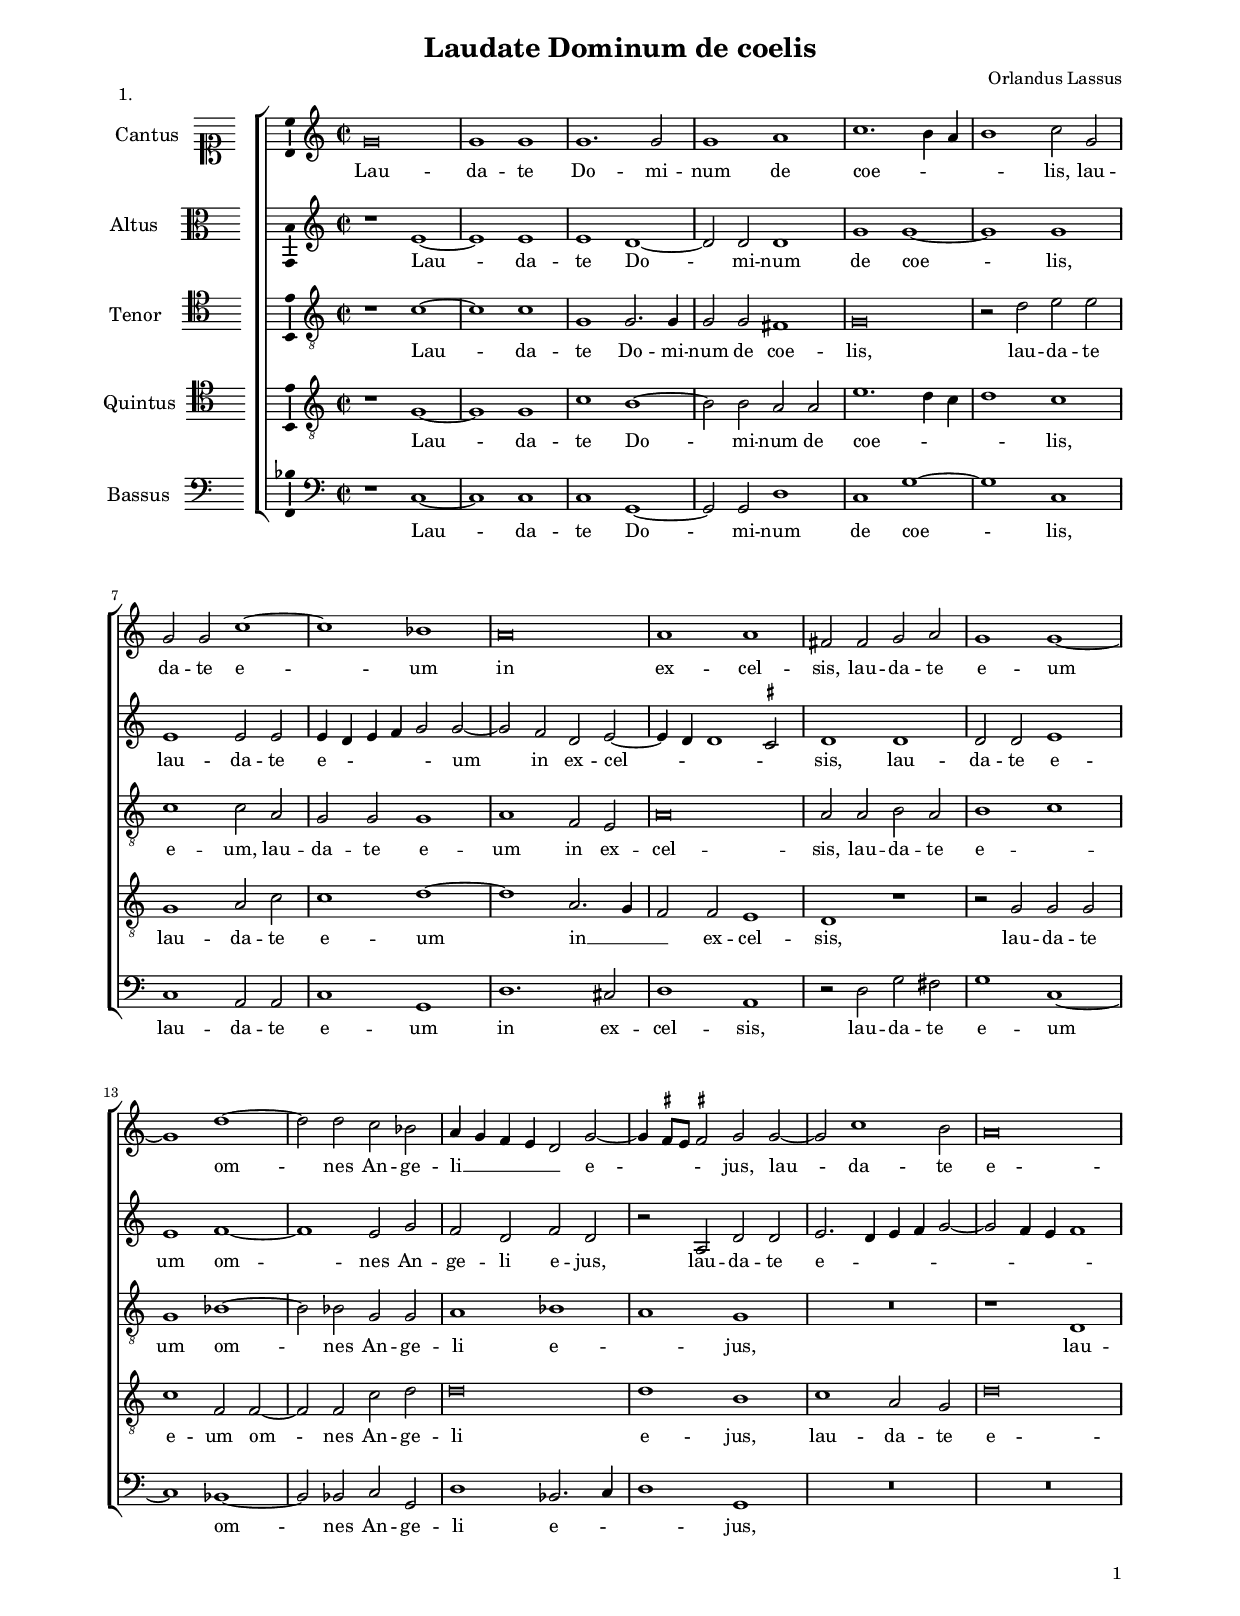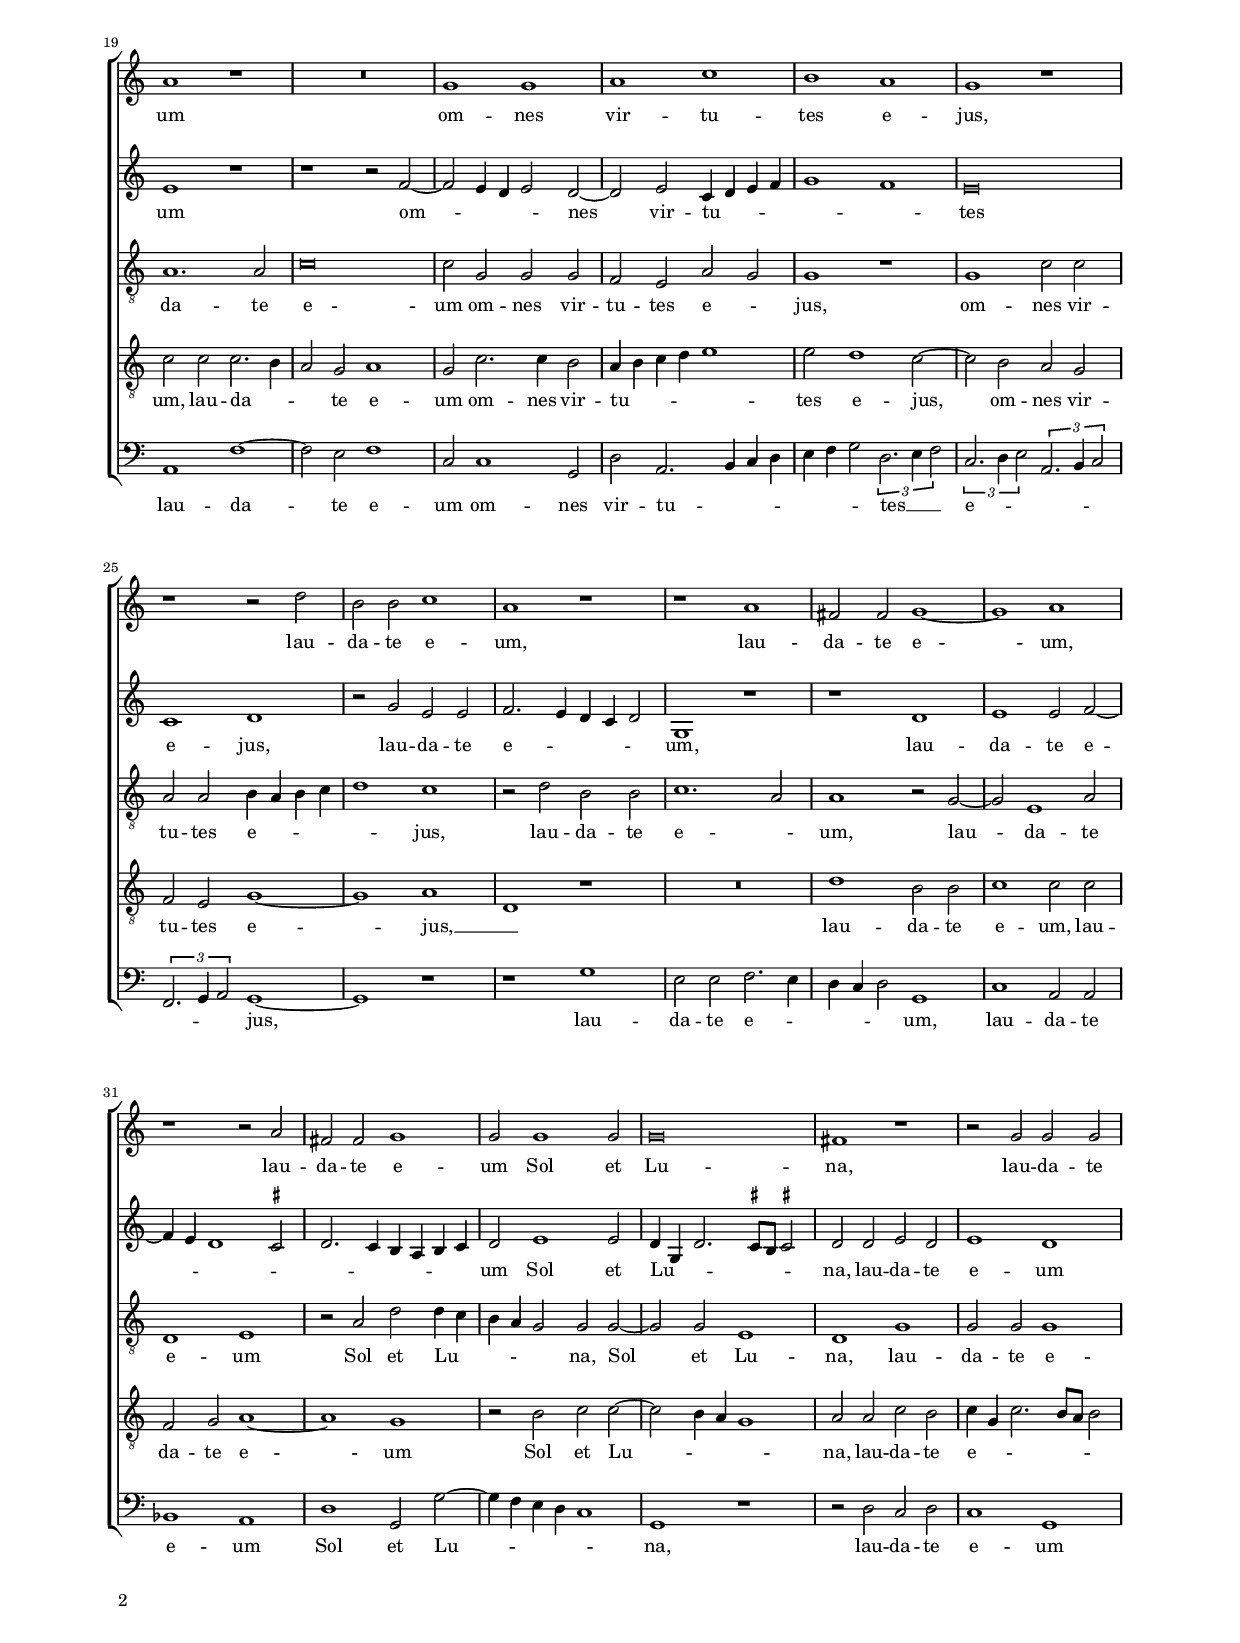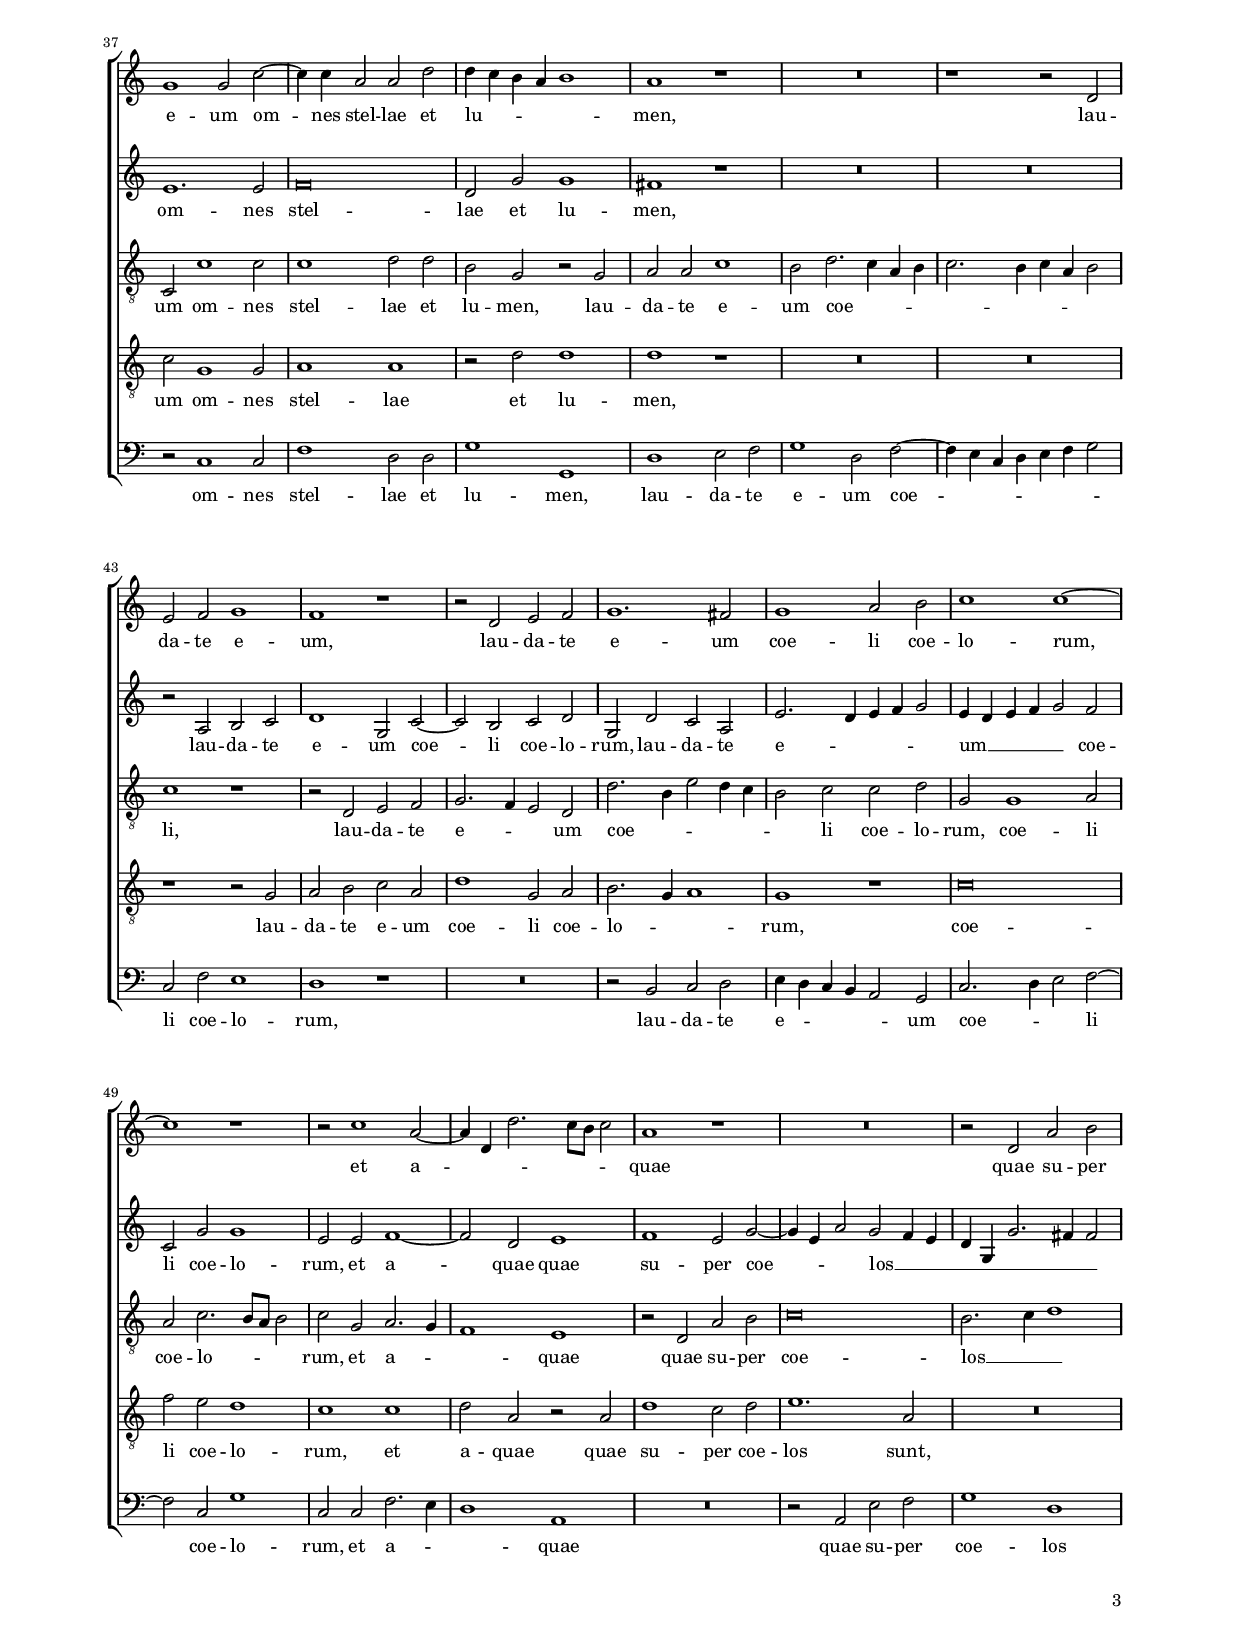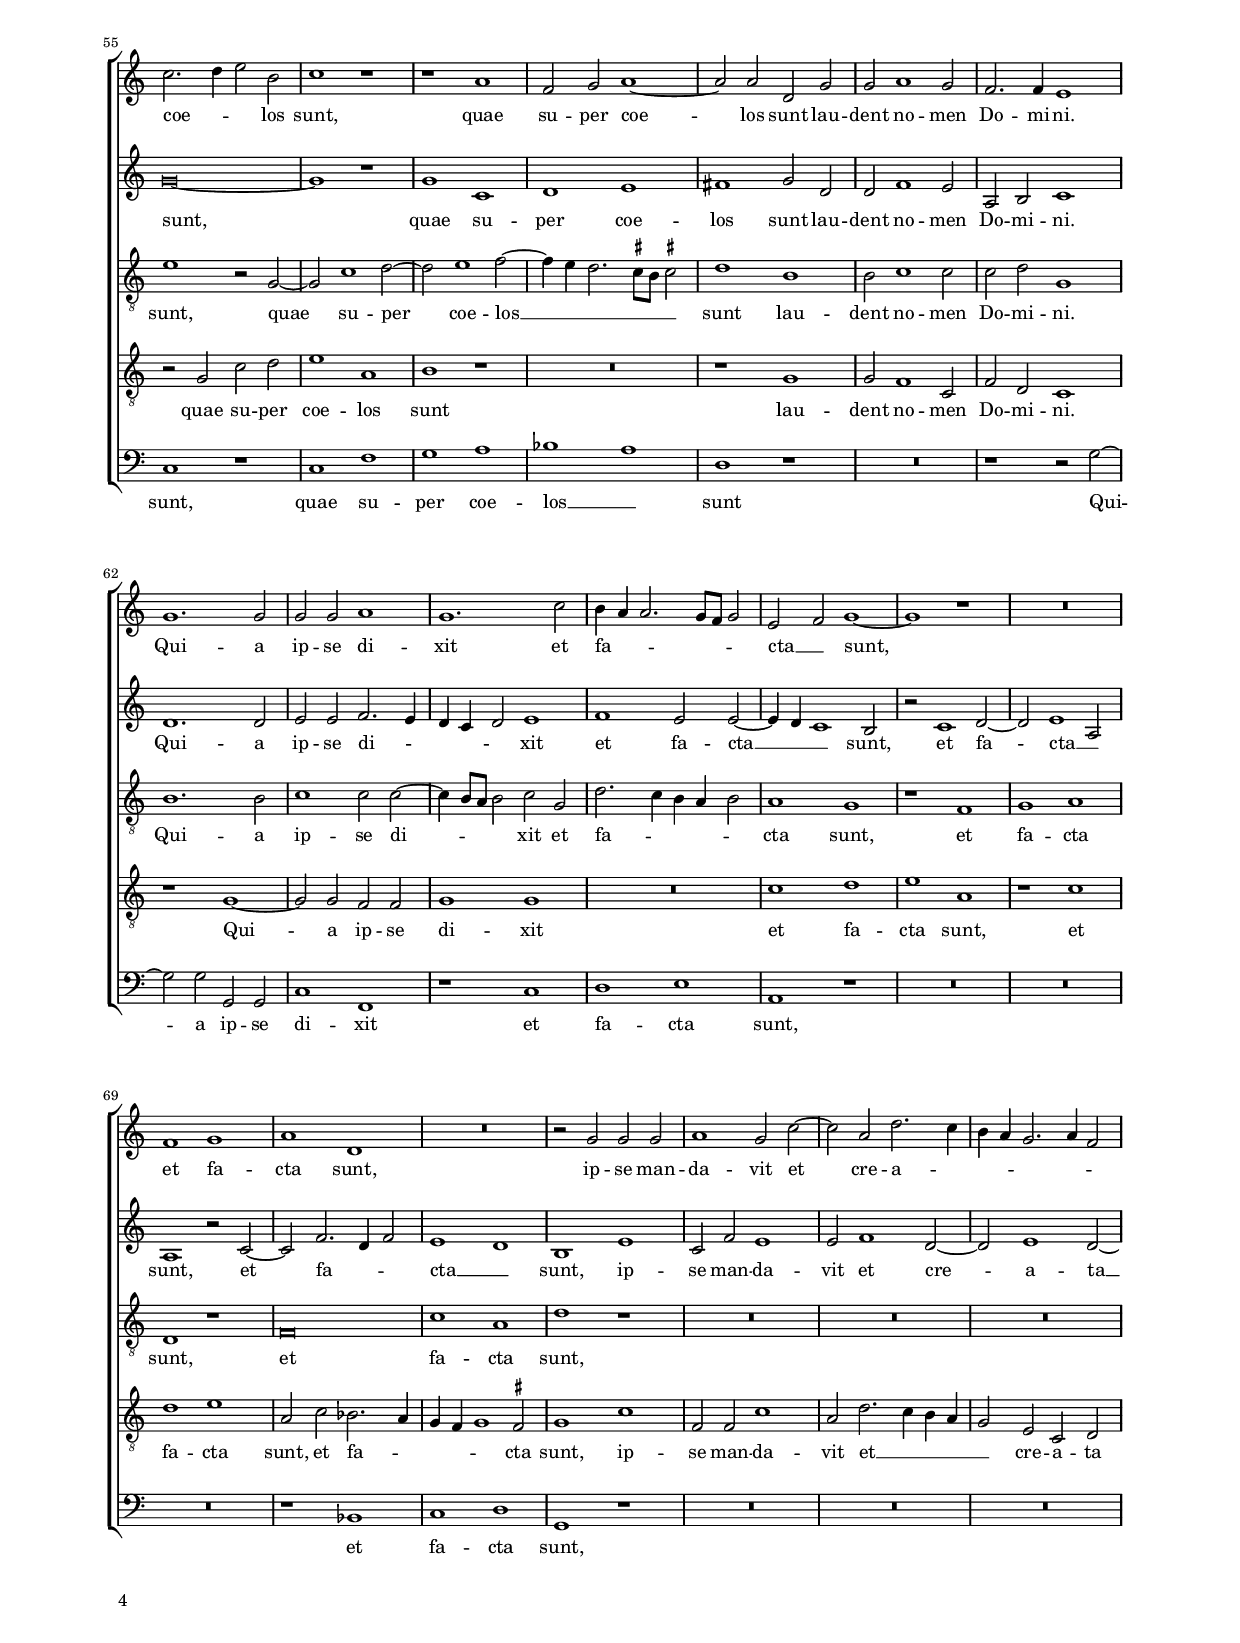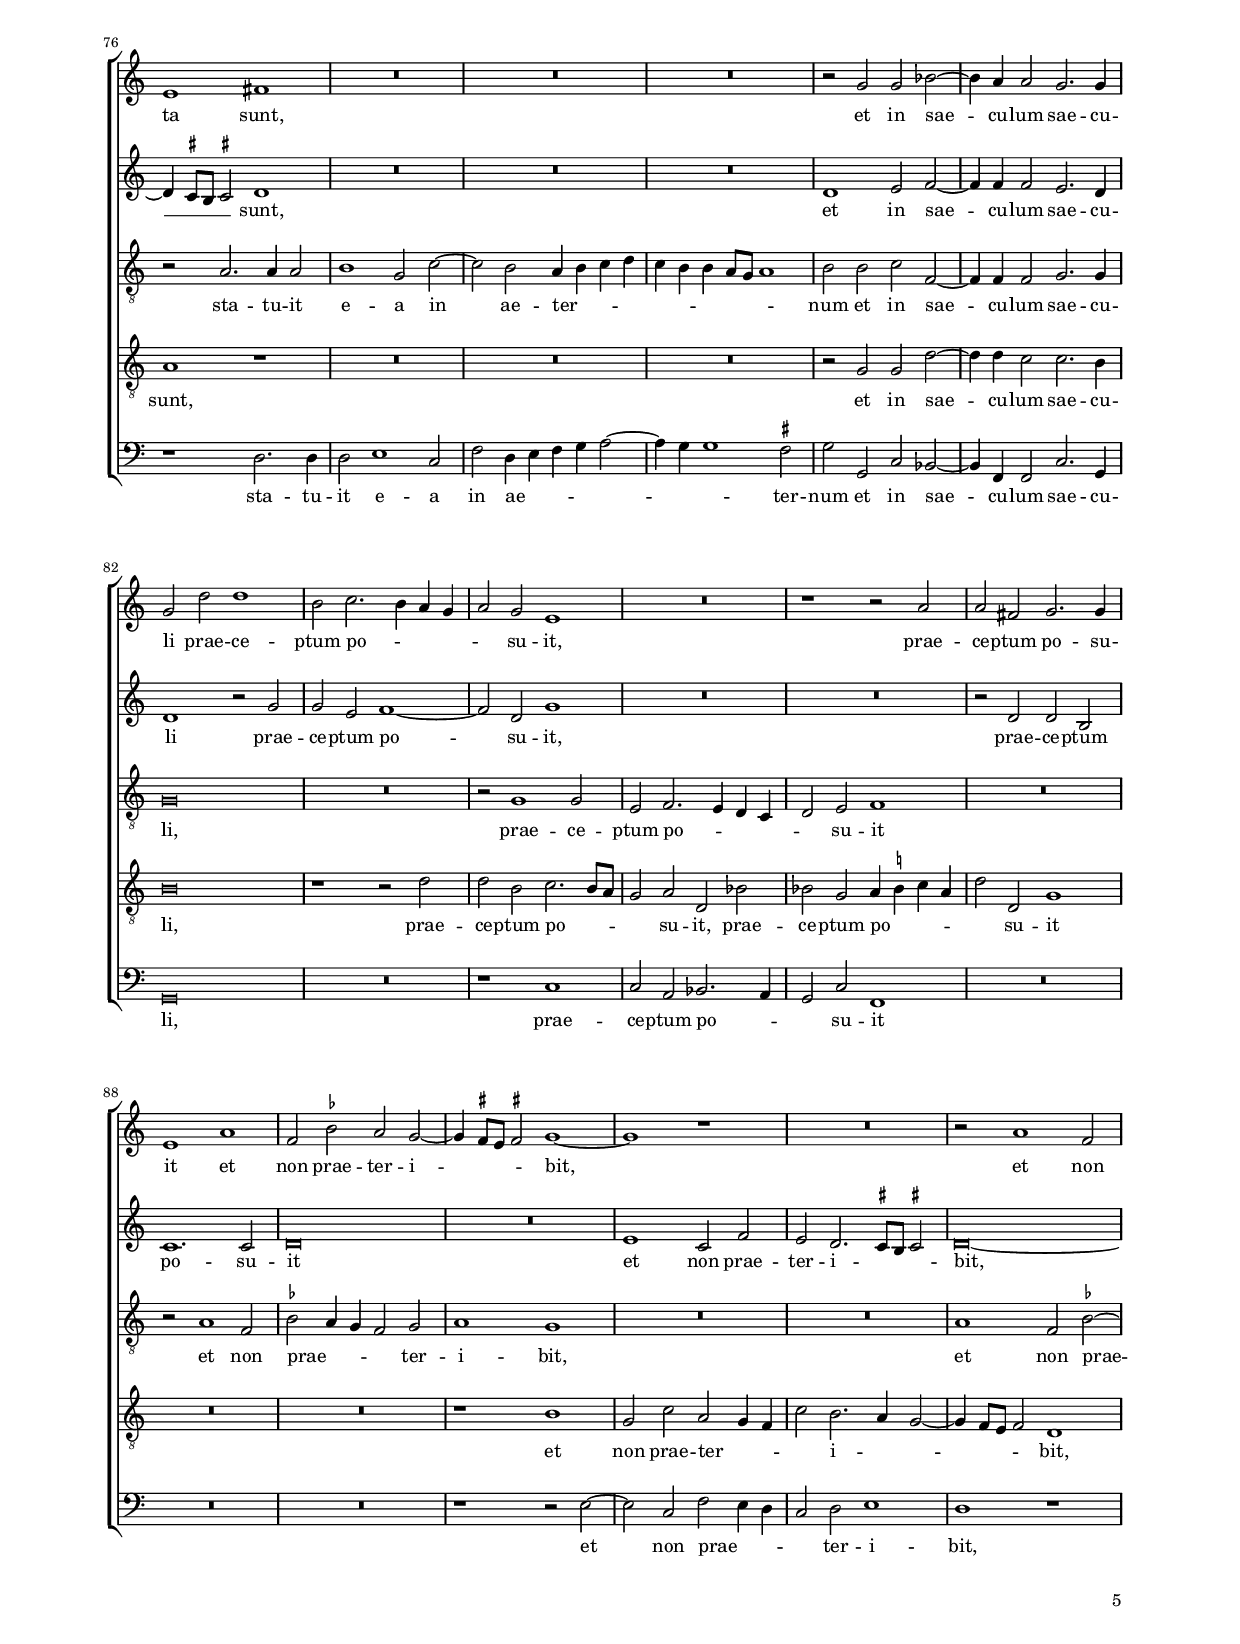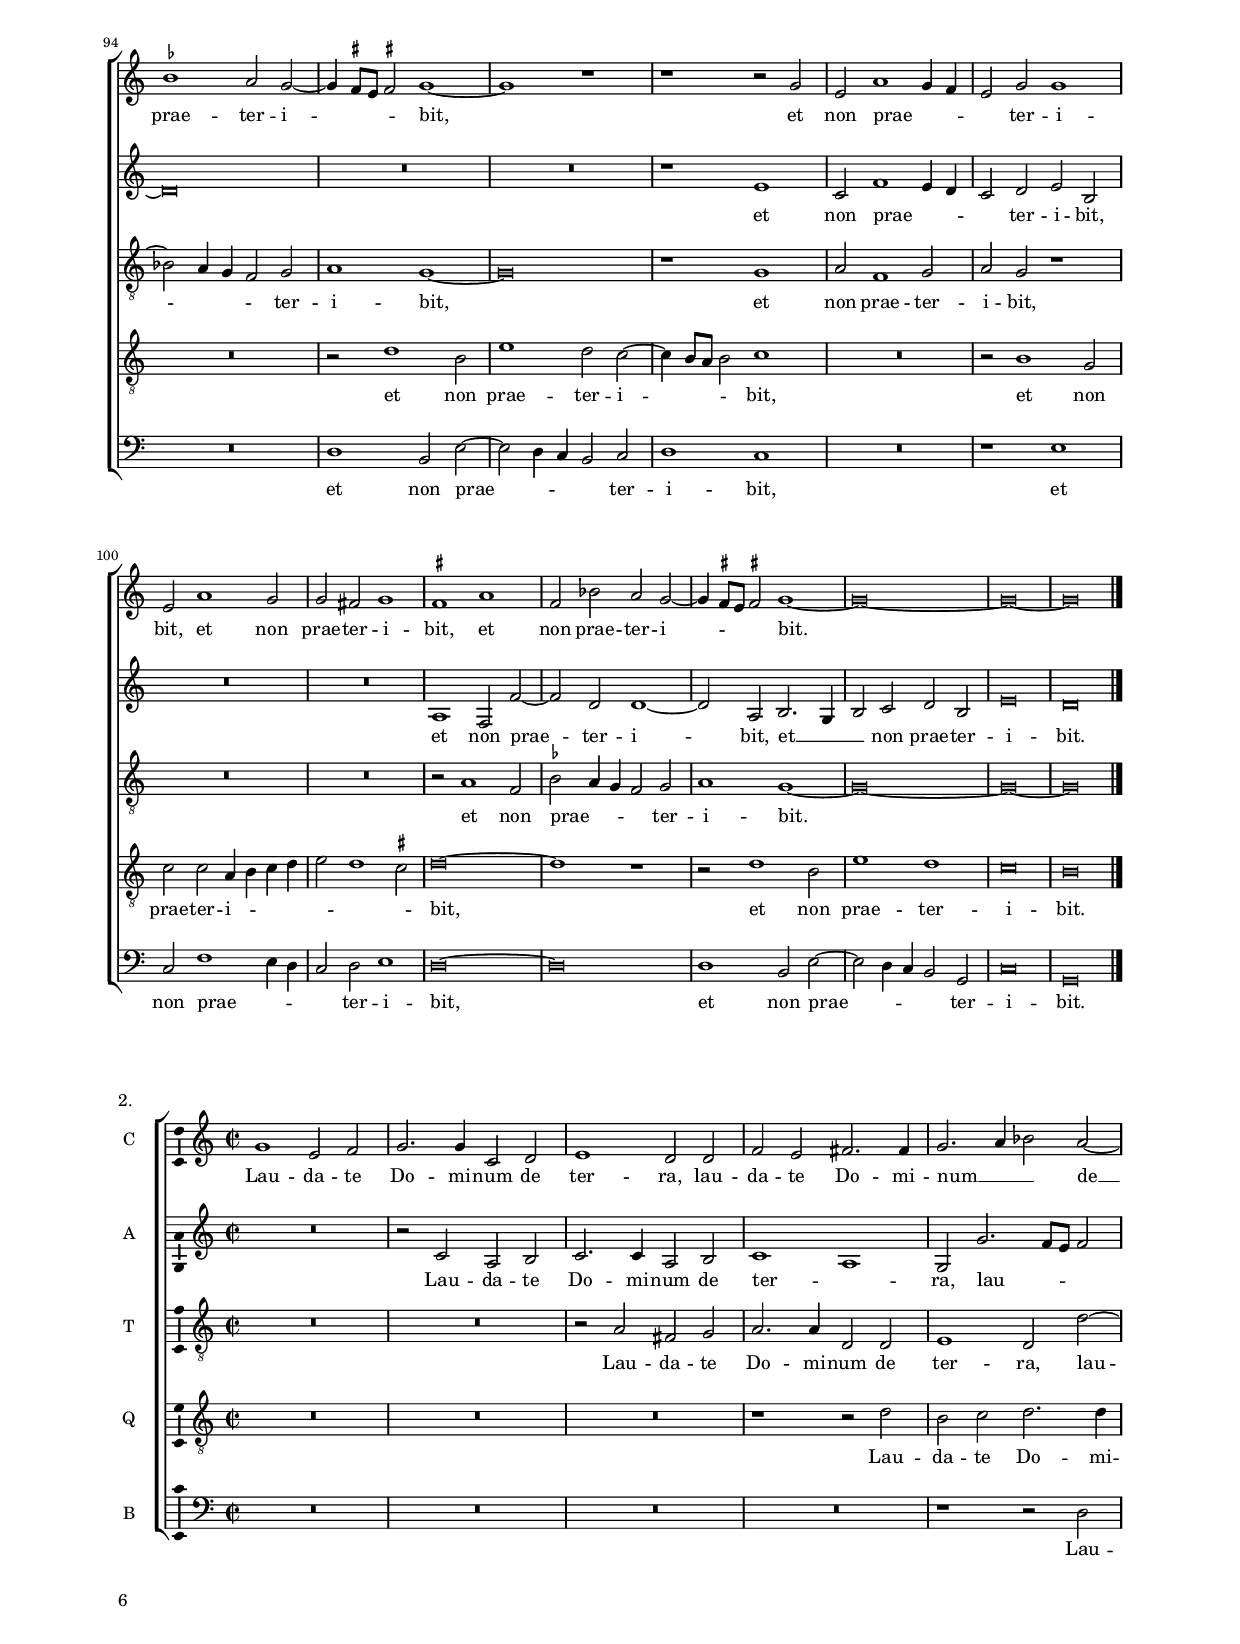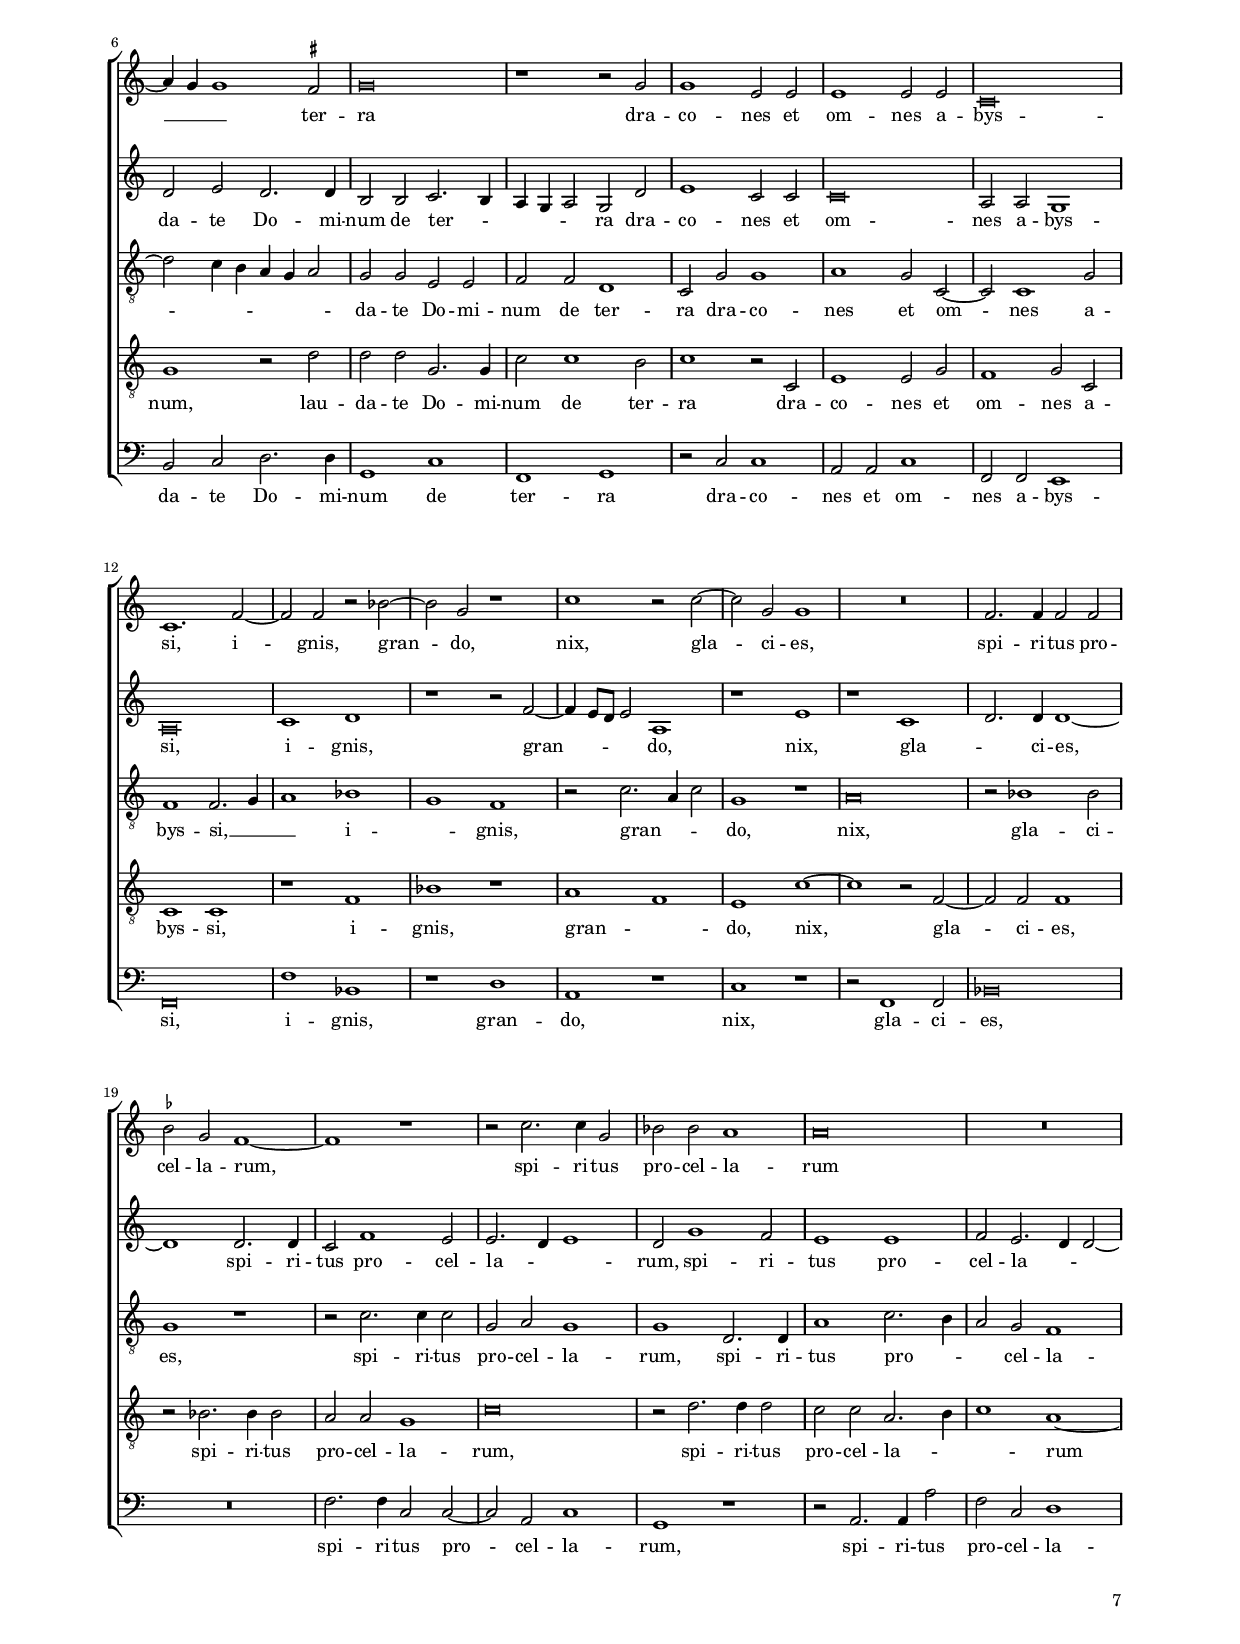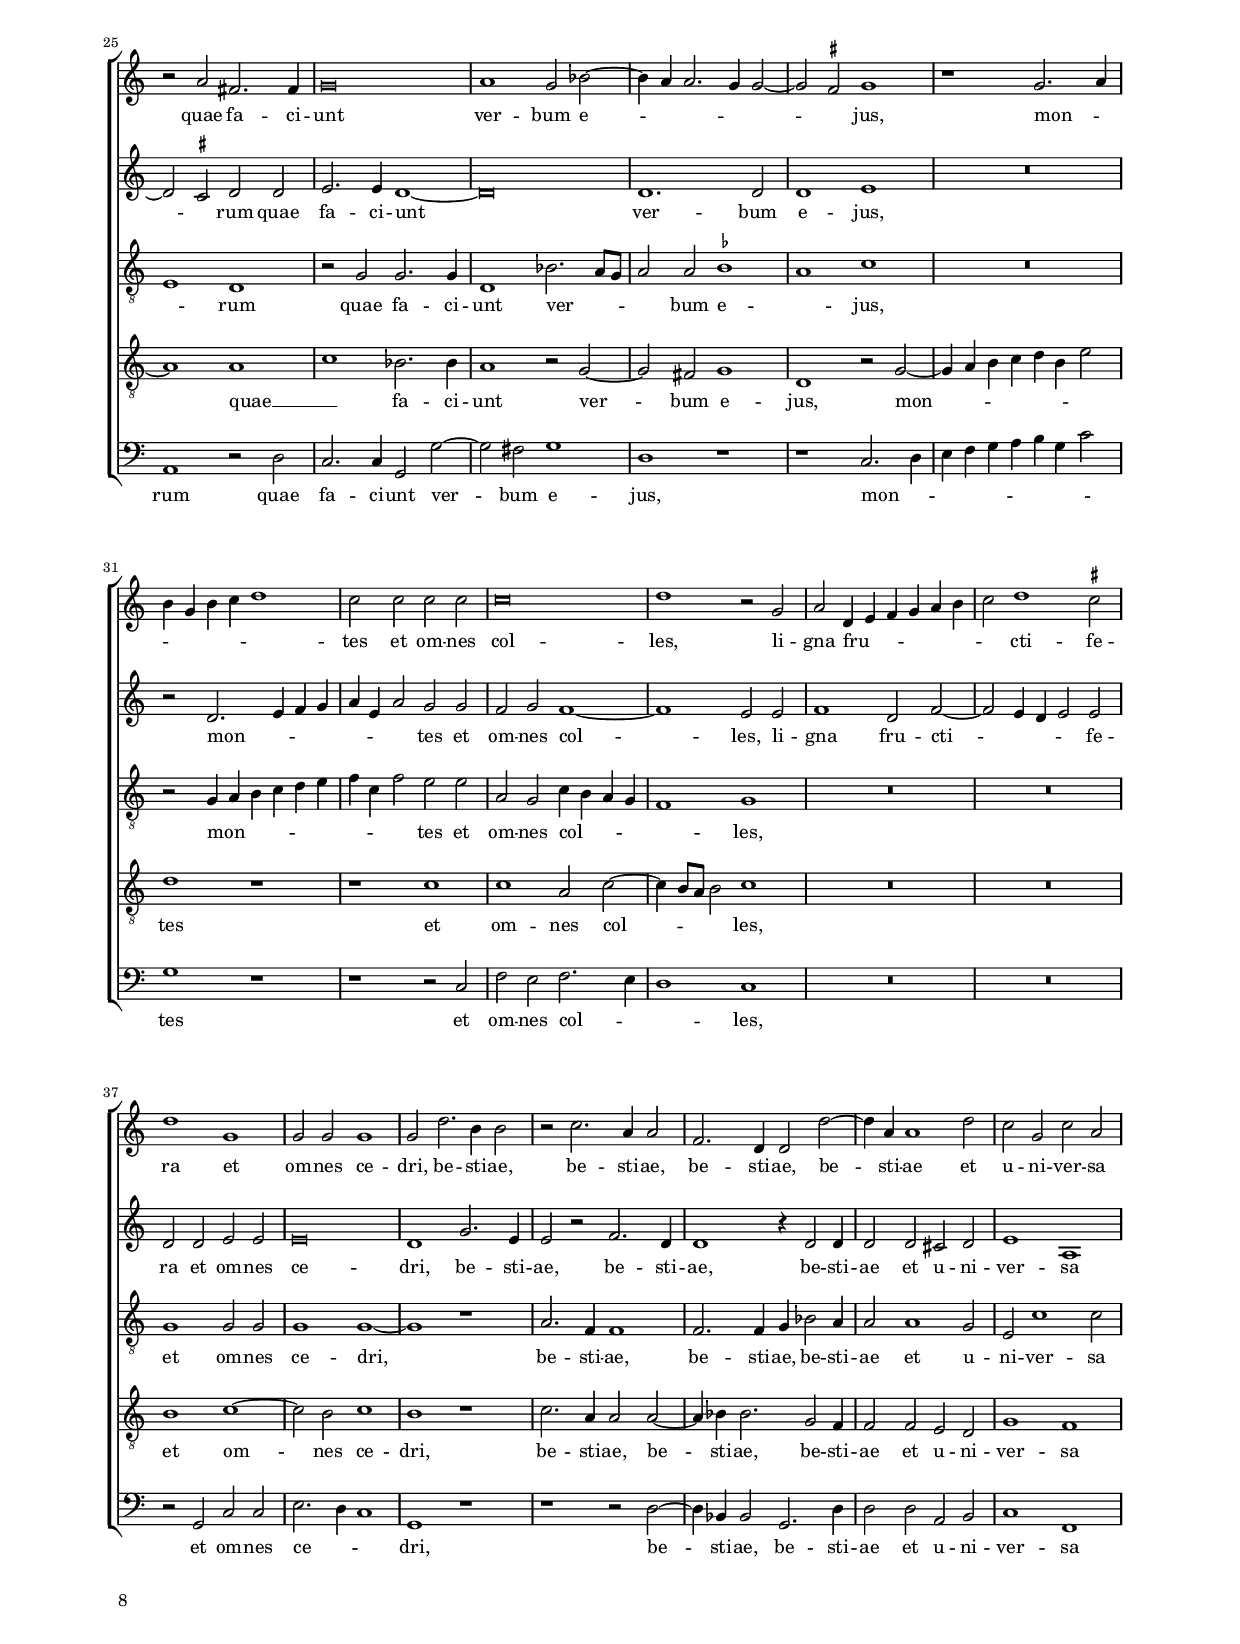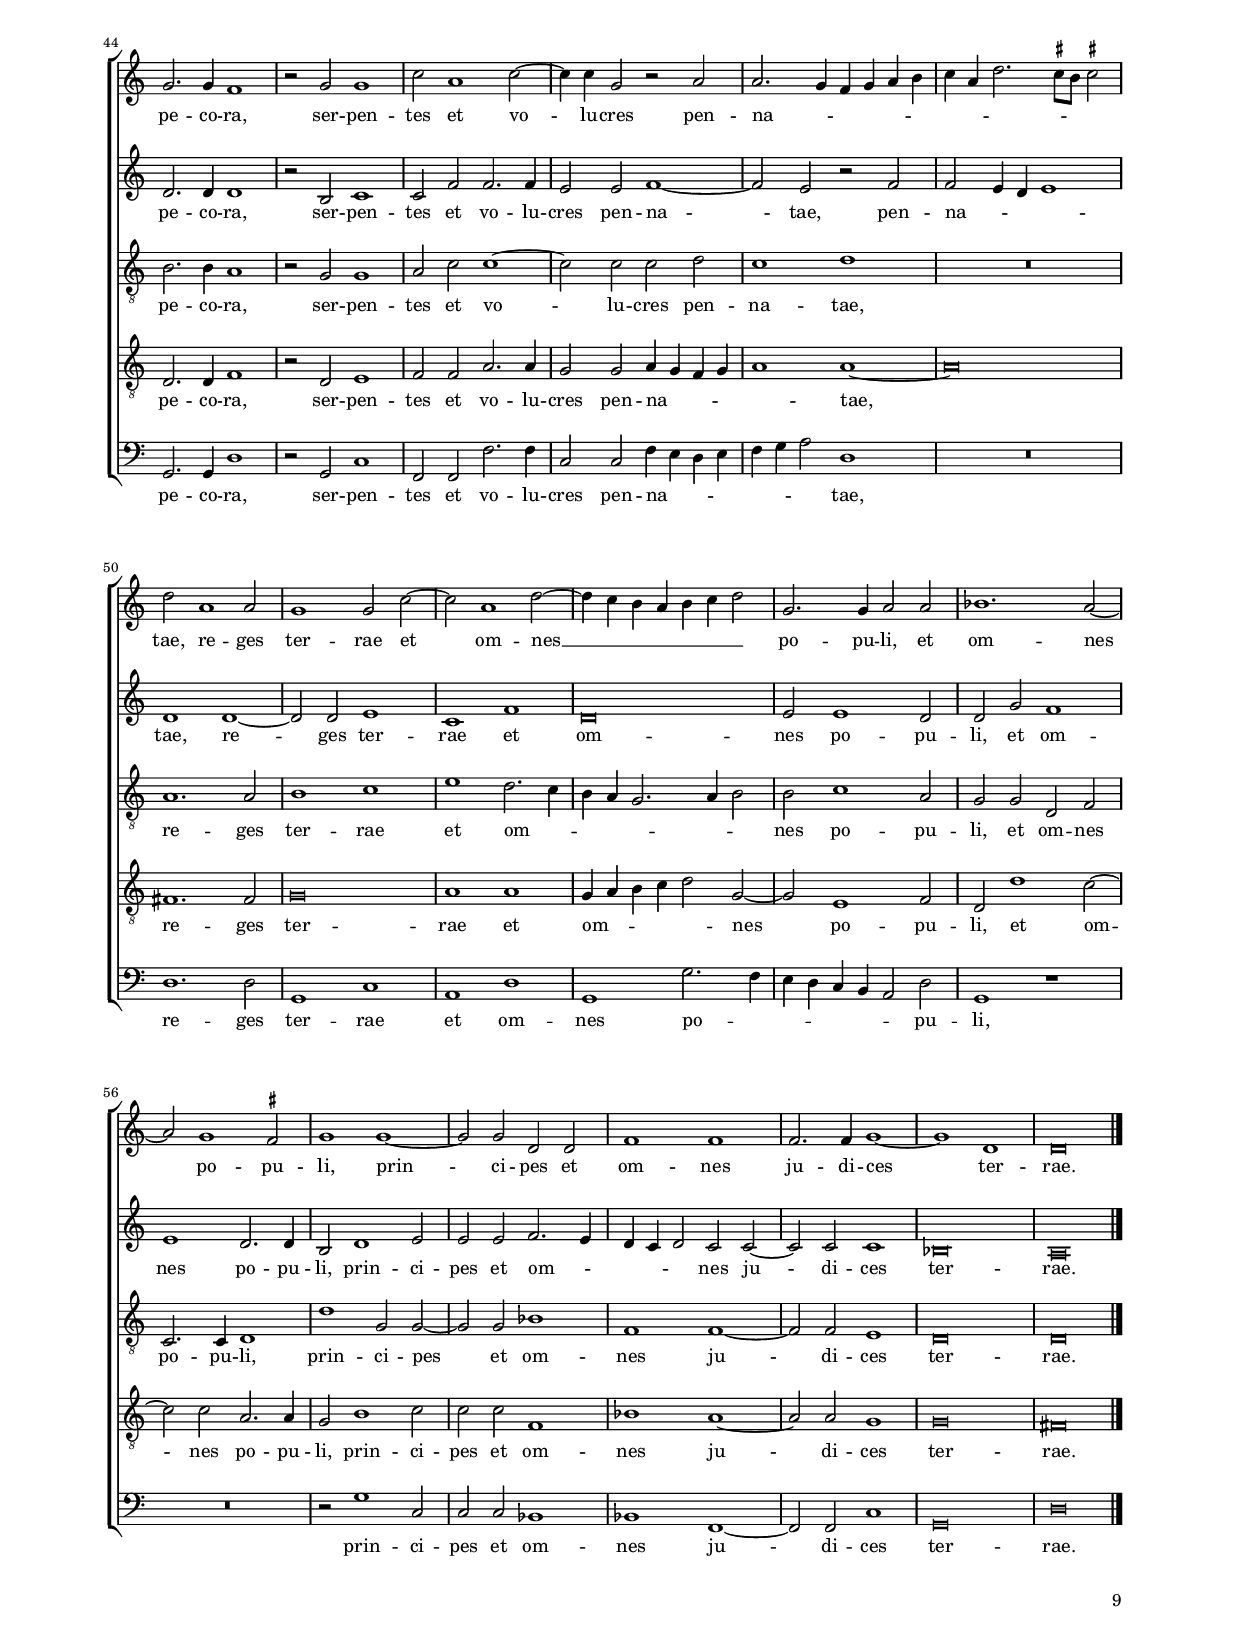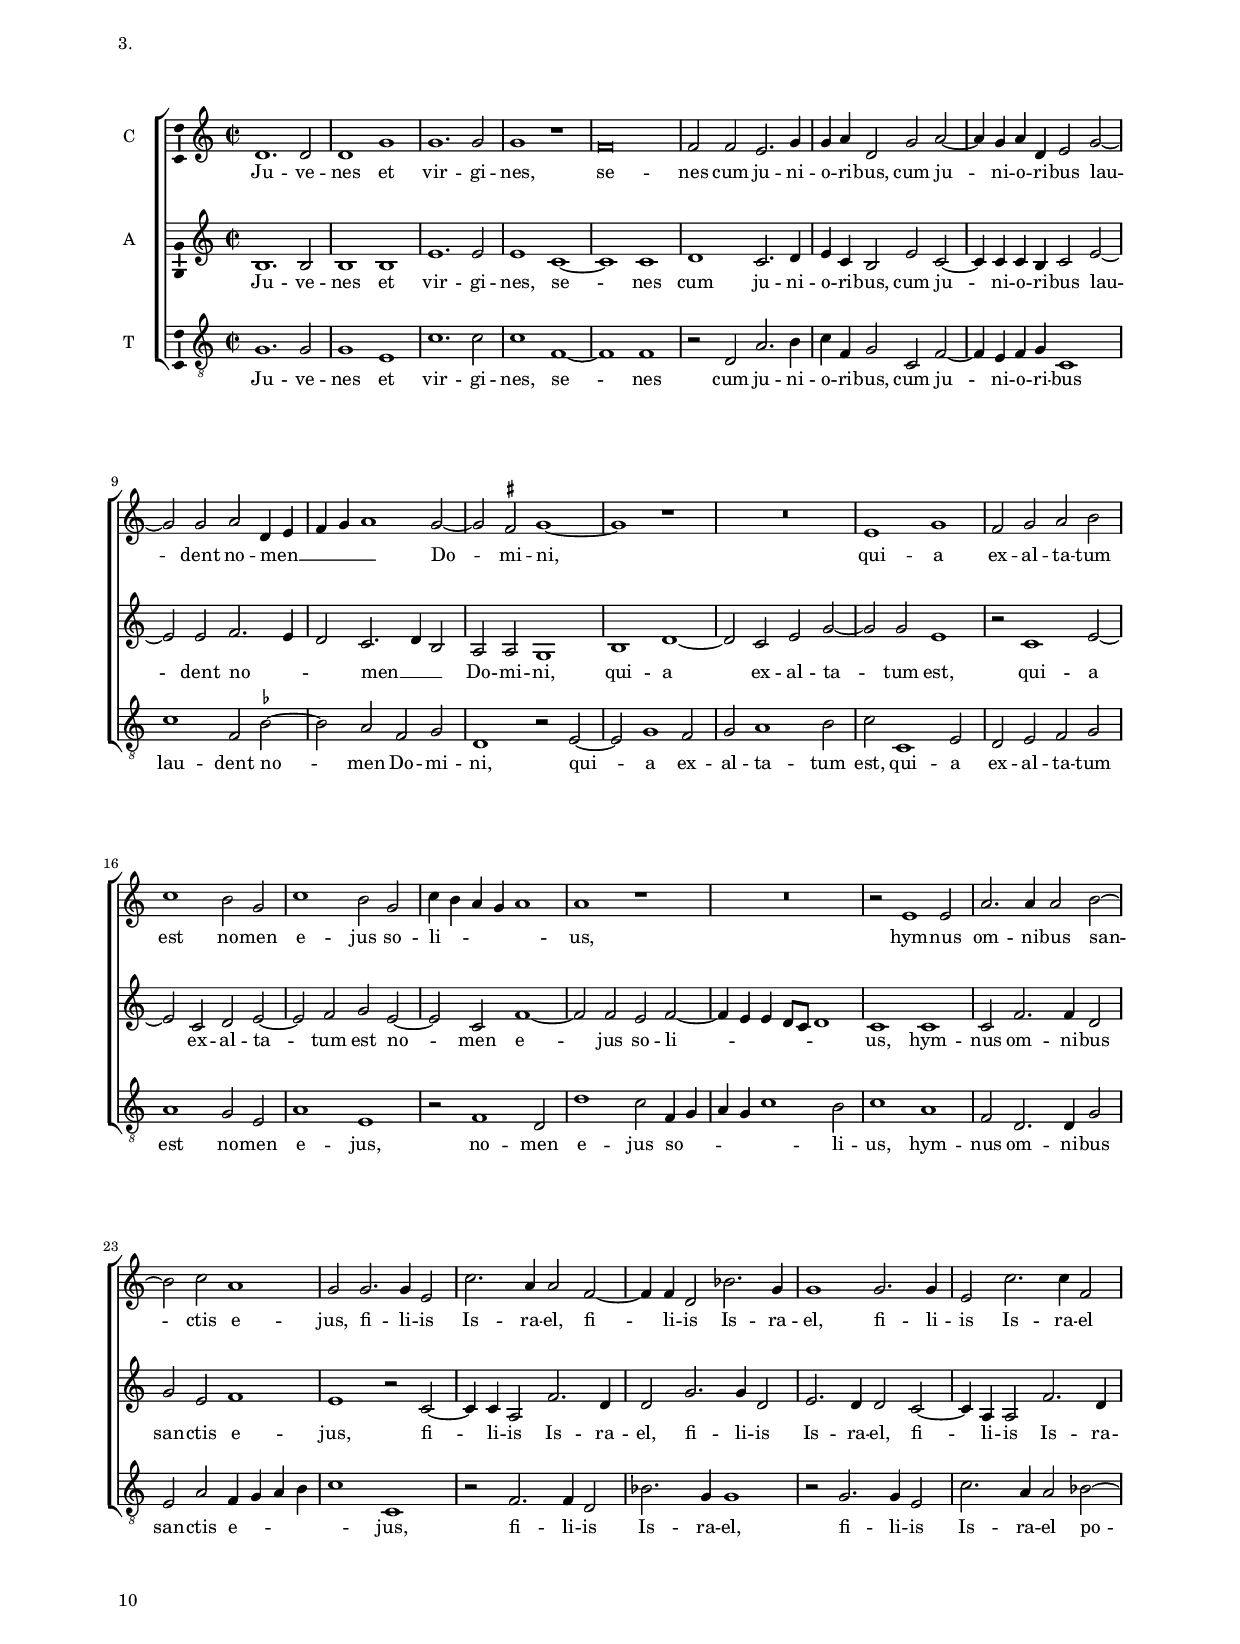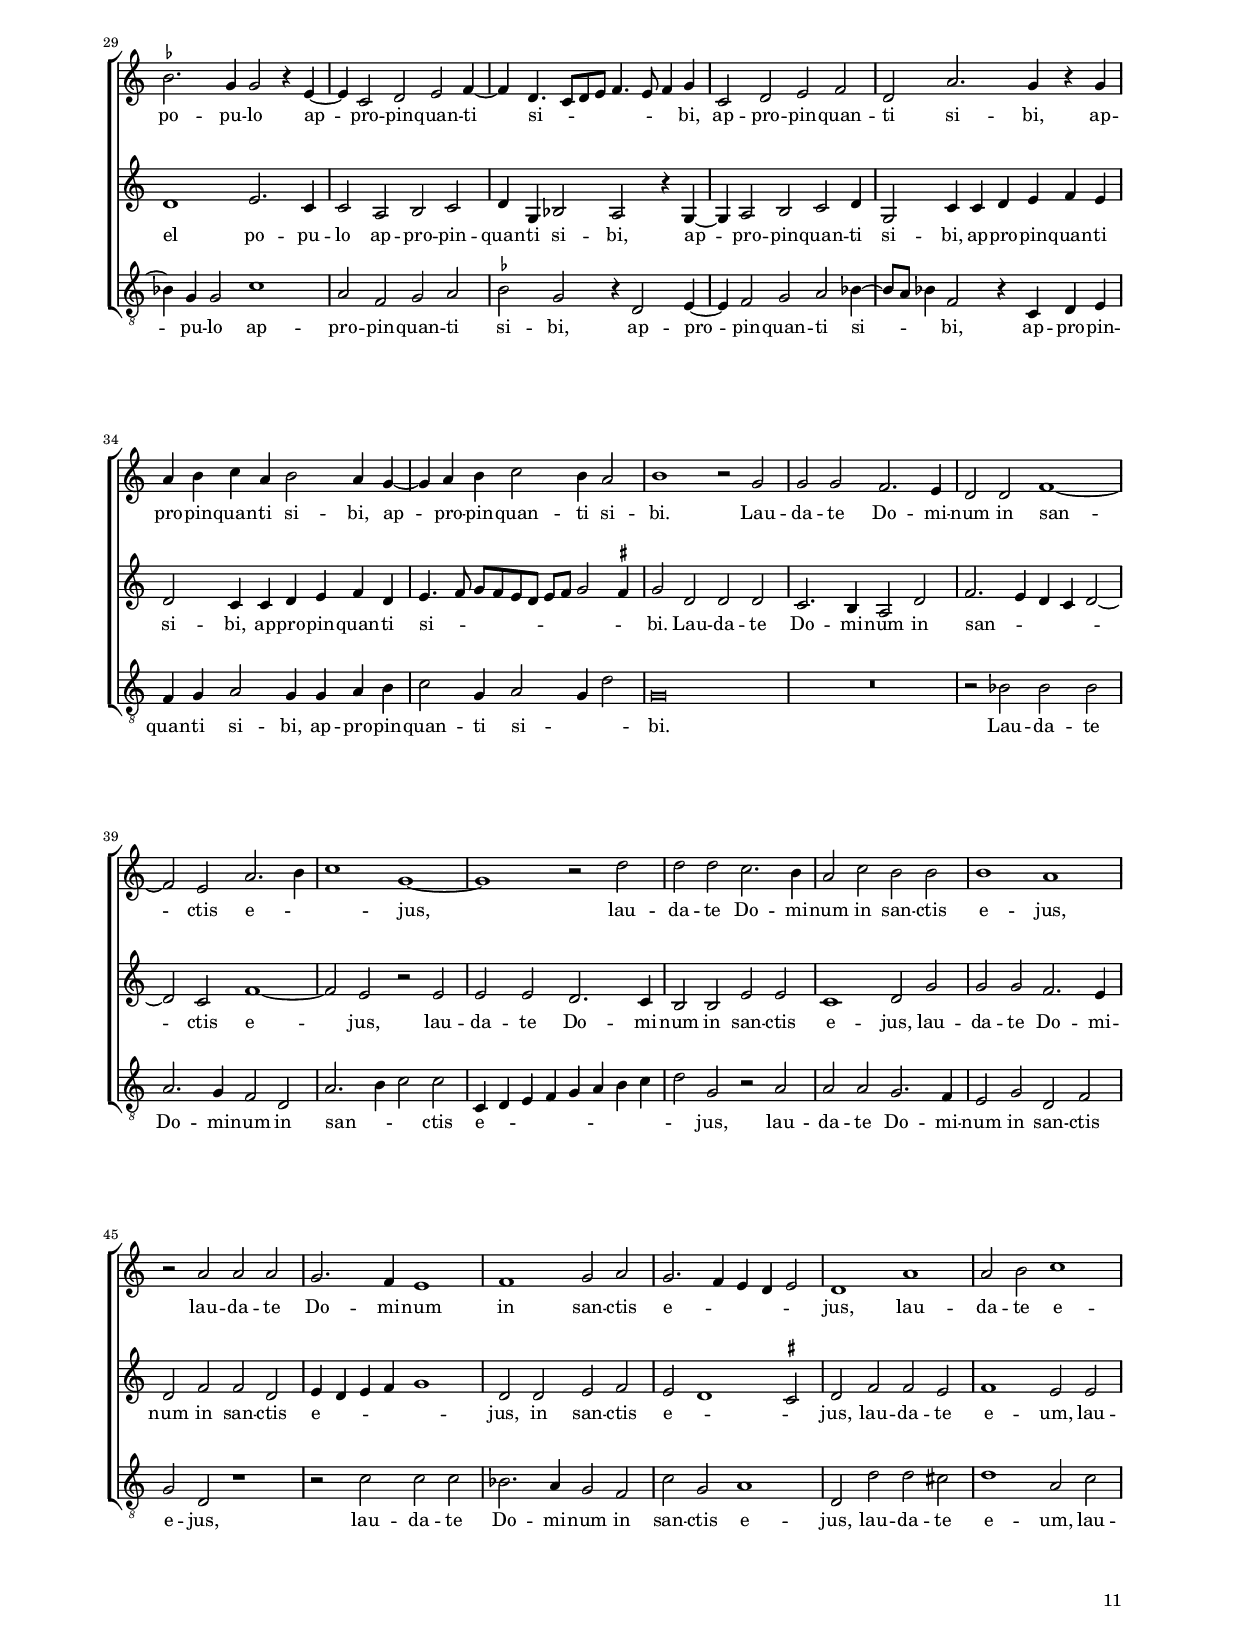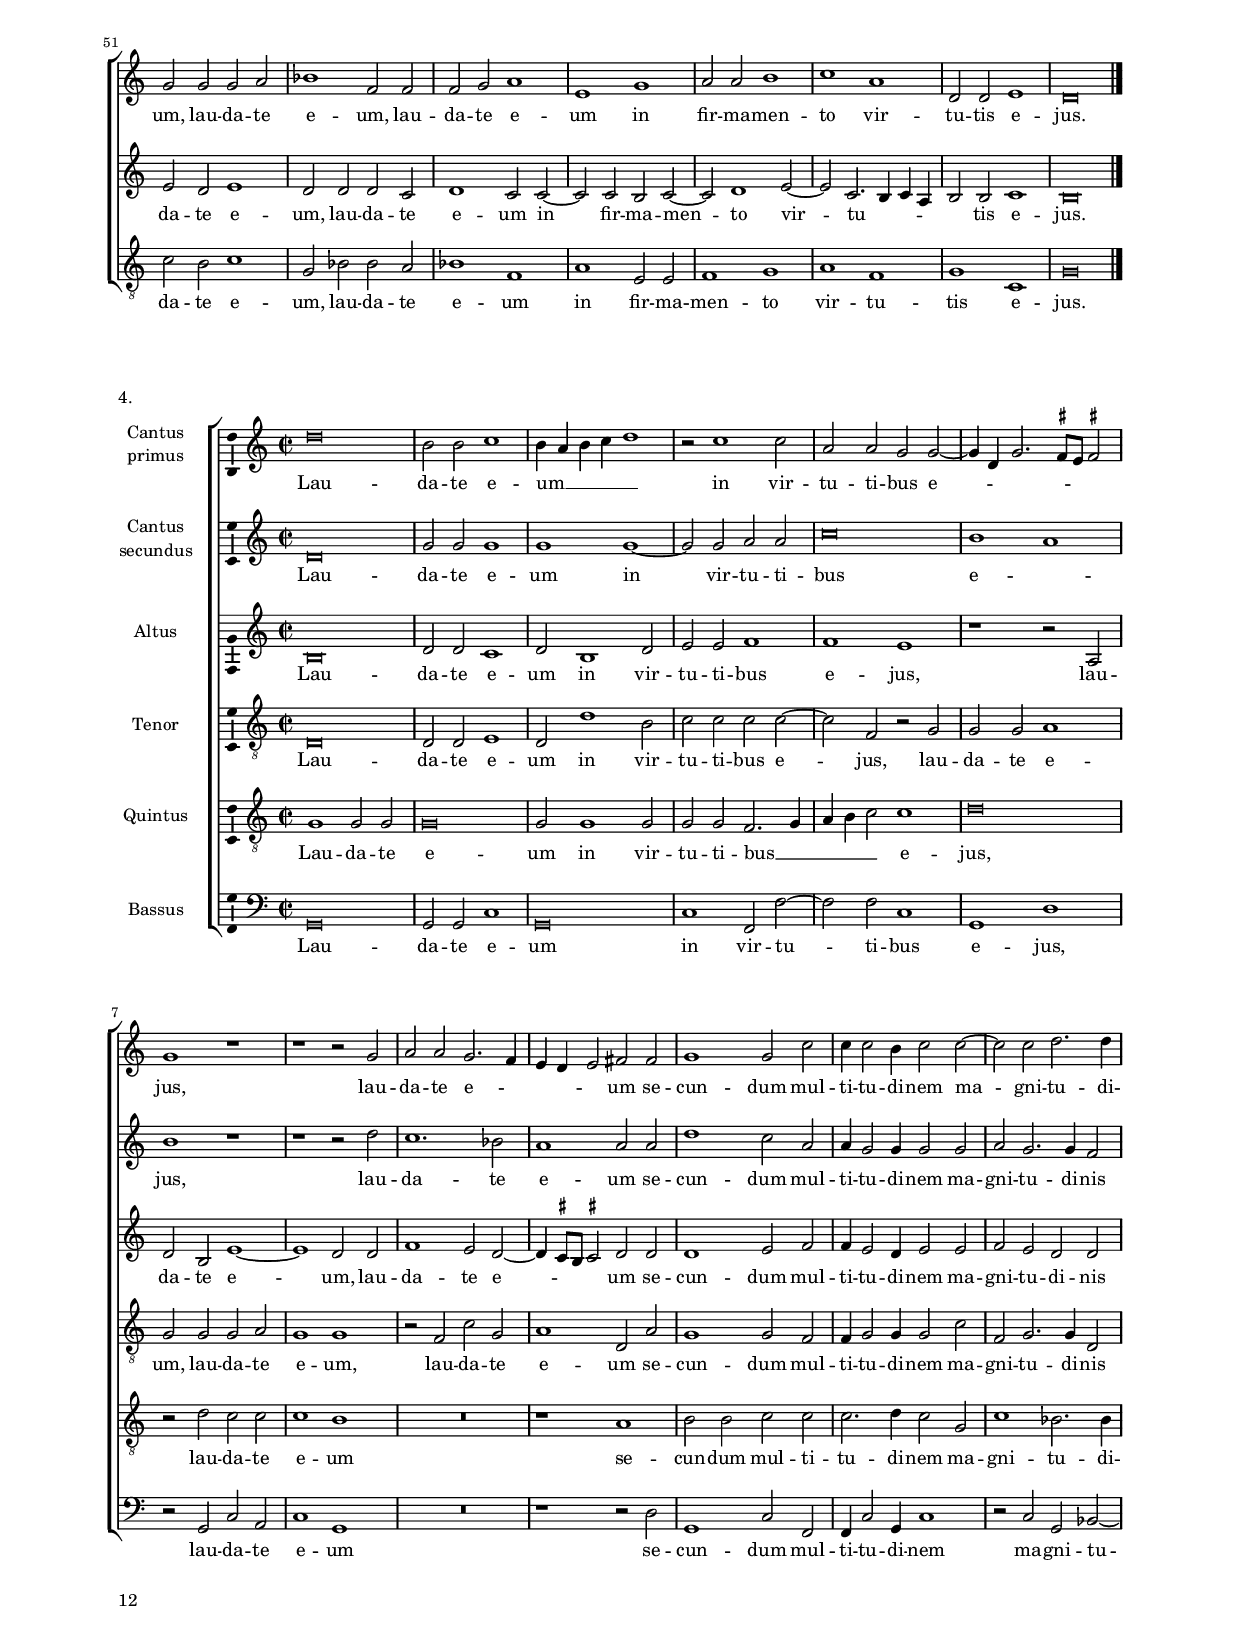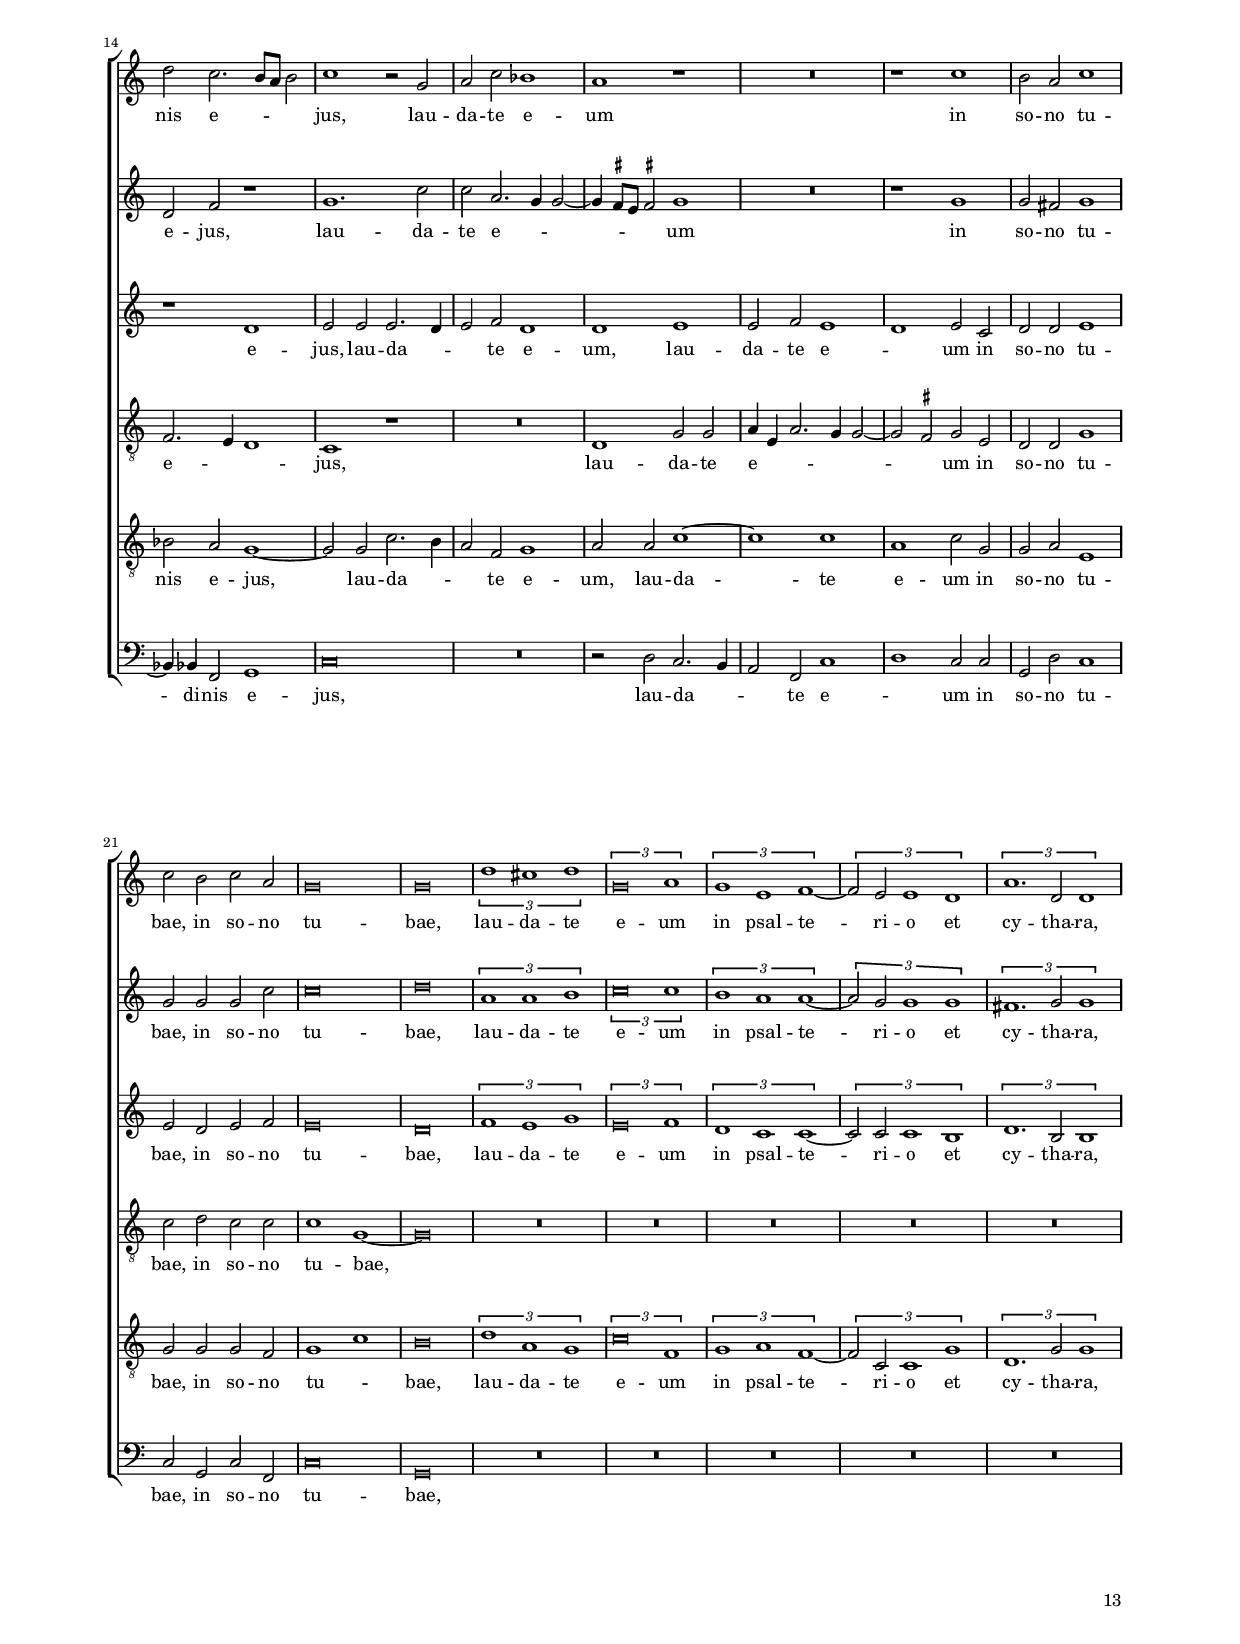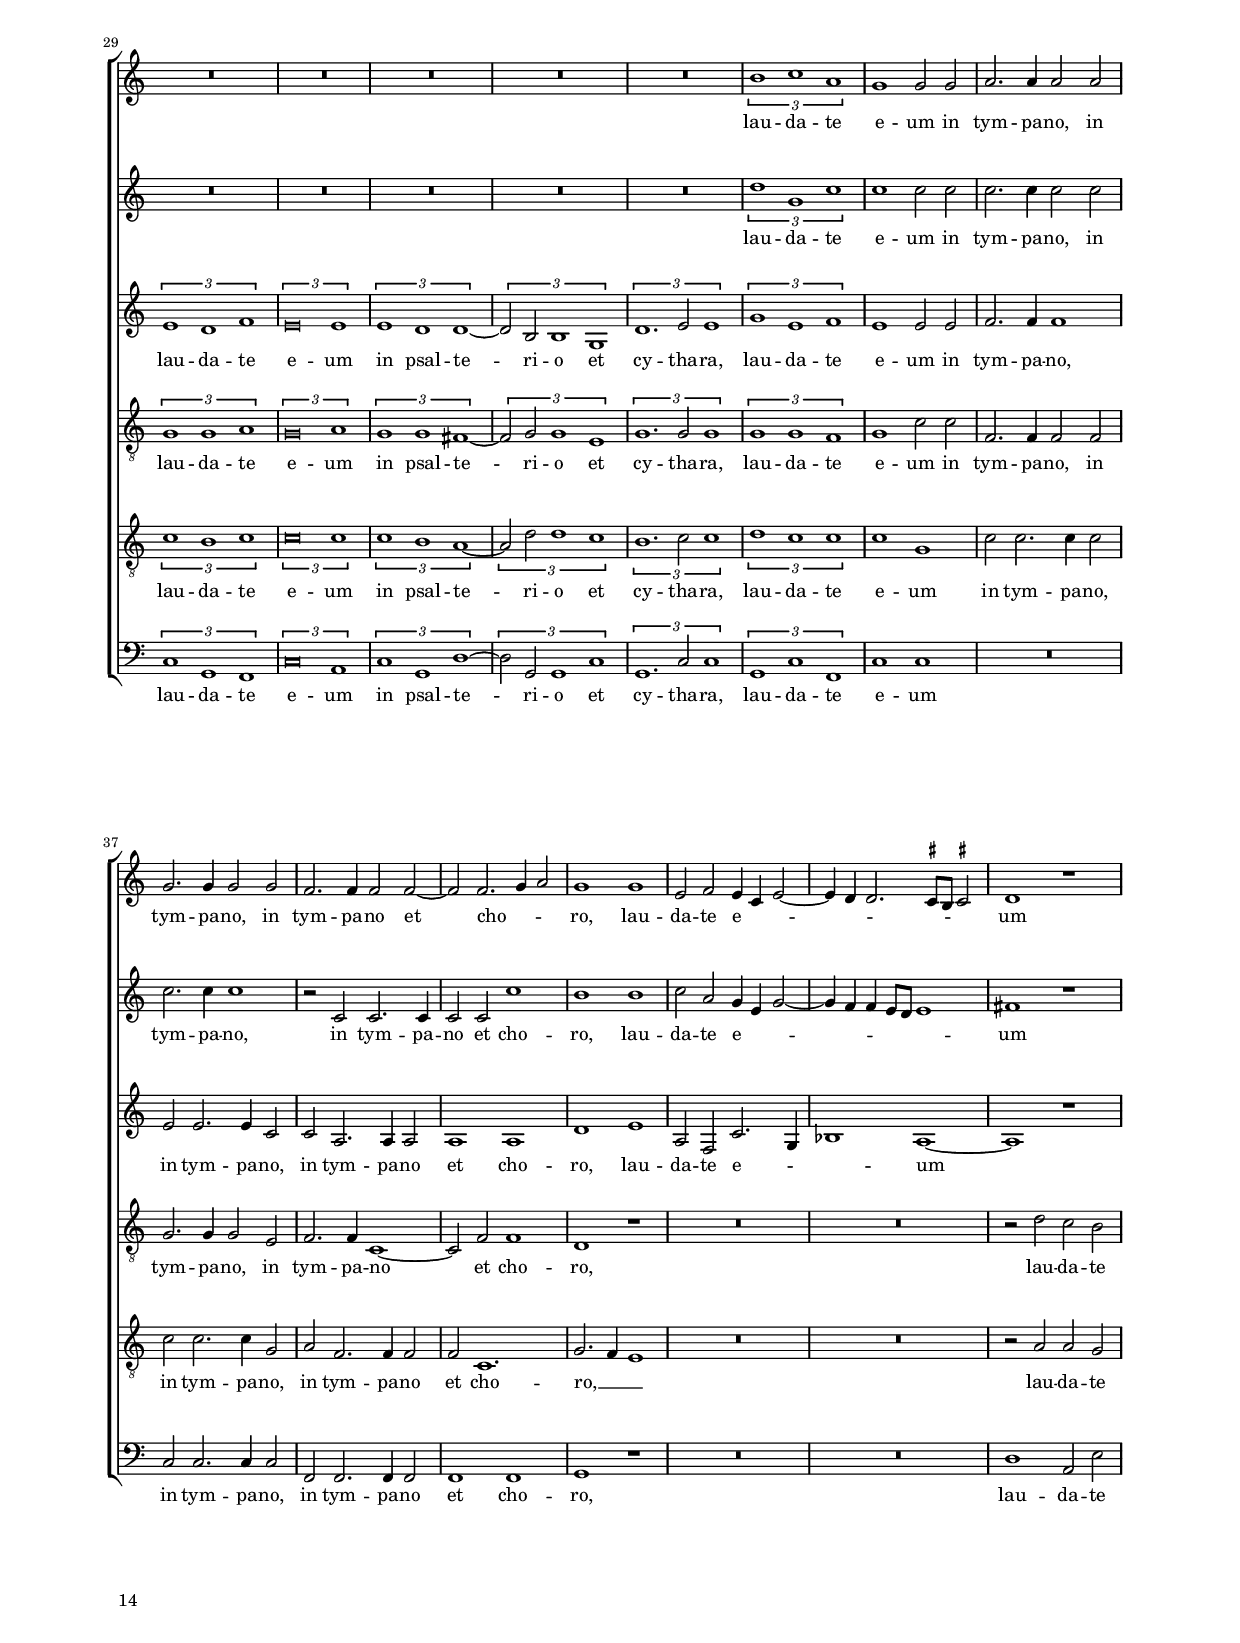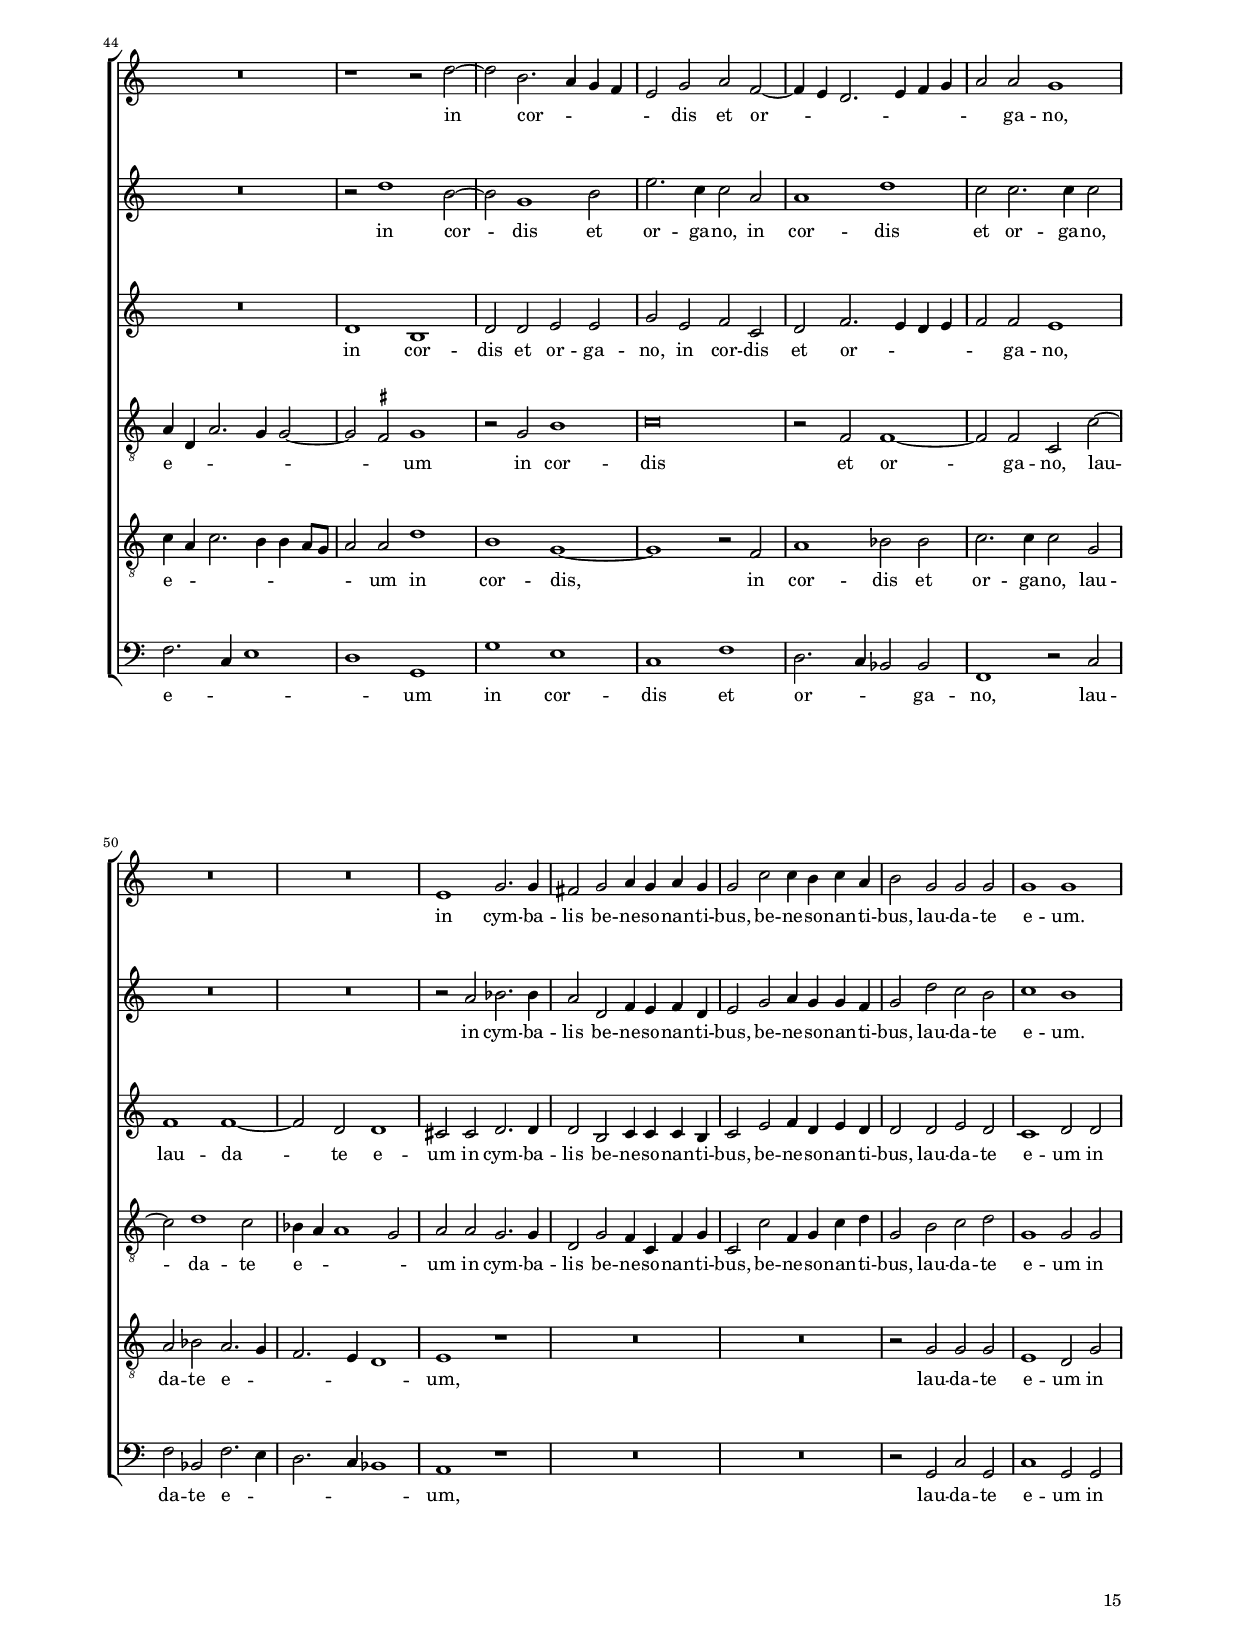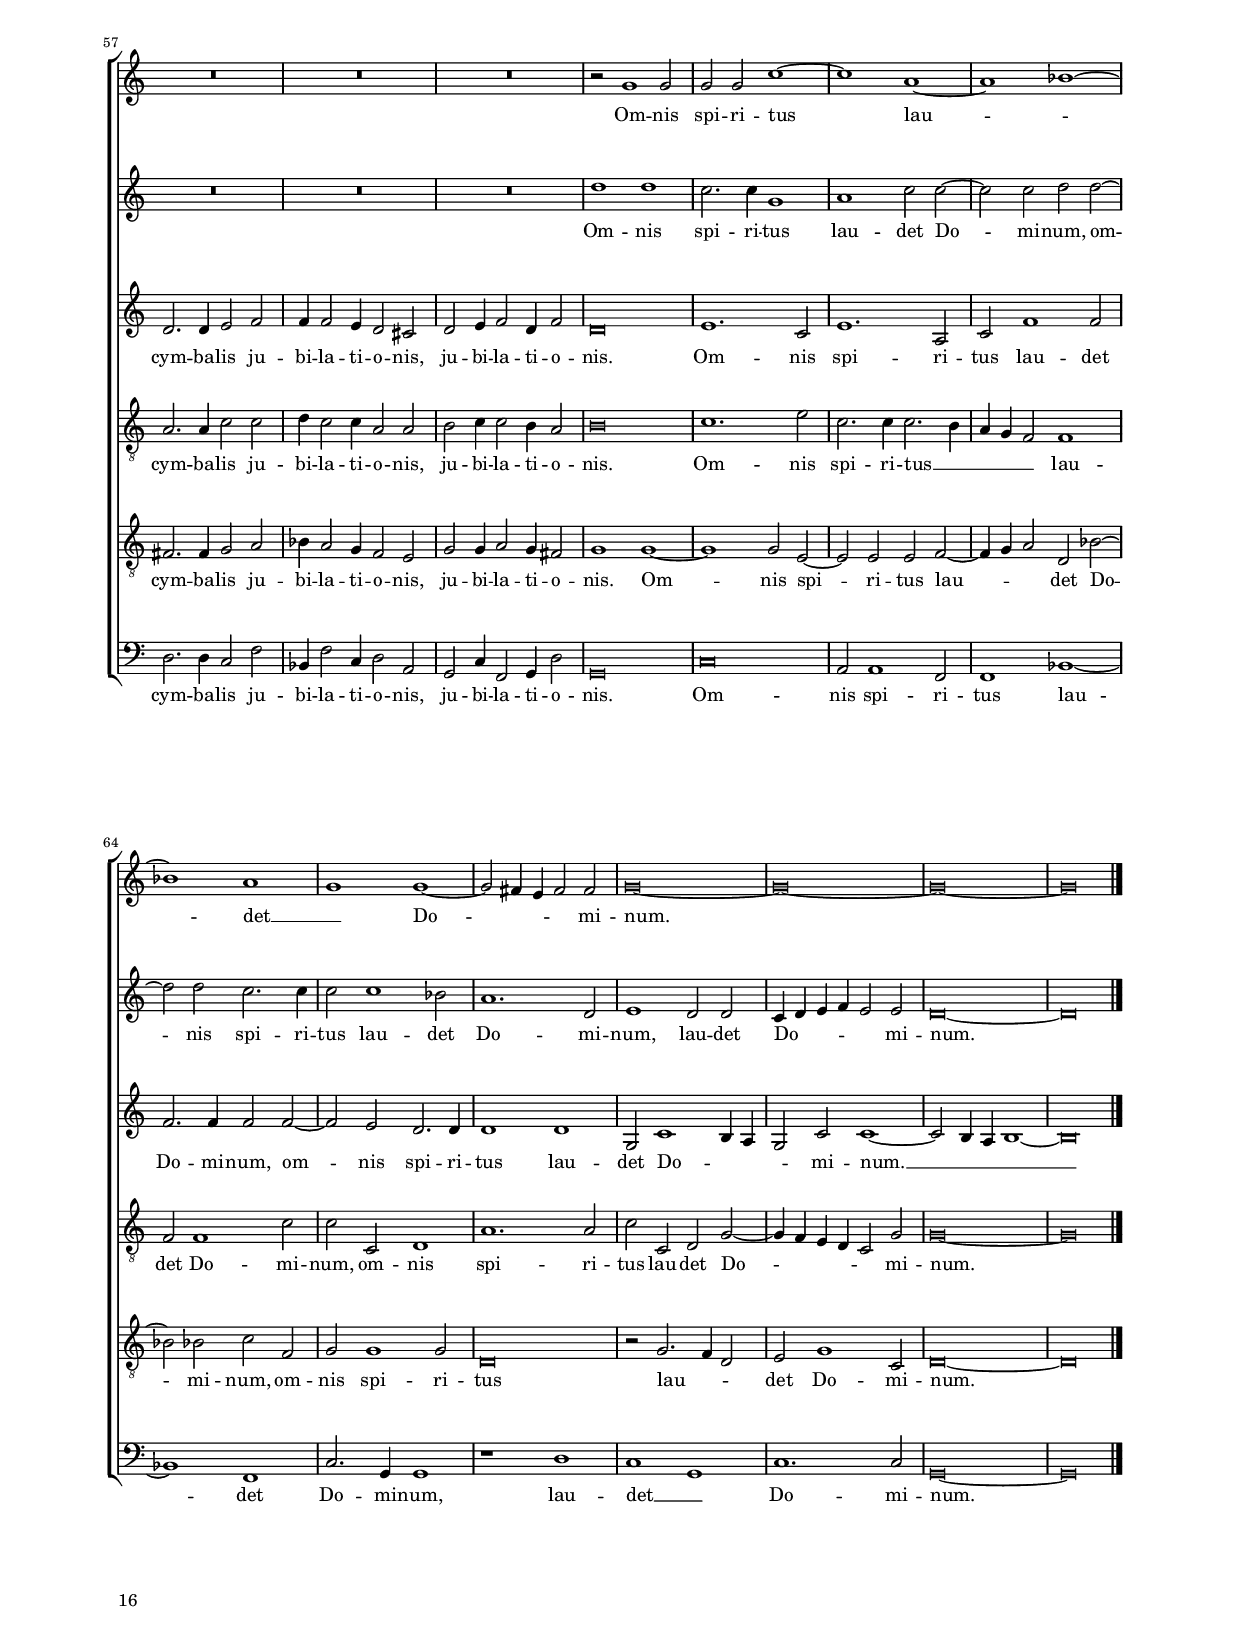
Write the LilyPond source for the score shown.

\version "2.24.2"
\include "deutsch.ly"
#(set-global-staff-size 15)
#(ly:set-option 'point-and-click #f)


\header
{
	% dedication= \markup { \fontsize #1 "Psalmus Poenitentialis" }
	title=\markup { \vspace #2 "Laudate Dominum de coelis" }
	composer="Orlandus Lassus"
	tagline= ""
}
	
	ficta = { \once \set suggestAccidentals = ##t }
	
	forget = #(define-music-function (music) (ly:music?) #{
		\accidentalStyle forget
		$music
		\accidentalStyle default
		#})
	
	m = \melisma
	me = \melismaEnd


\paper
	{
	top-margin = 1.8 \cm
	bottom-margin = 1.2 \cm
	left-margin = 2 \cm
	right-margin = 2 \cm
	ragged-bottom = ##f
	ragged-last-bottom = ##f
	print-page-number = ##f
	score-system-spacing = #'((basic-distance . 18) (minimum-distance . 14) (padding . 5) (strechability . 150))
	system-system-spacing = #'((basic-distance . 18) (minimum-distance . 14) (padding . 5) (strechability . 150))
	oddFooterMarkup=\markup   \fill-line { "" \fromproperty #'page:page-number-string }
	evenFooterMarkup=\markup  \fill-line { \fromproperty #'page:page-number-string "" }
	last-bottom-spacing = #'((basic-distance . 12) (minimum-distance . 7) (padding . 4))
	}

global = {
	\key c \major
	\time 2/2 \set Score.measureLength = #(ly:make-moment 2/1)
	\skip 1*2*107 \bar "|."
	}
	

incipitcantus = \markup { \score {
	{
	\set Staff.instrumentName = \markup { \fontsize #1 "Cantus" }
	\key c \major
	\clef soprano
	s4 \bar ""
	}
	\layout  {
	raggedright = ##t
	indent = 1.5 \cm
	line-width = 2.5 \cm
	\context { \Staff \remove Time_signature_engraver }
	\override Staff.Clef.Y-extent = #'(0 . 0)
	}} \hspace #1 }
      
      
incipitaltus = \markup { \score {
	{
	\set Staff.instrumentName = \markup { \fontsize #1 "Altus" }
	\key c \major
	\clef alto
	s4 \bar ""
	}
	\layout  {
	raggedright = ##t
	indent = 1.5 \cm
	line-width = 2.5 \cm
	\context { \Staff \remove Time_signature_engraver }
	\override Staff.Clef.Y-extent = #'(0 . 0)
	}} \hspace #1 }


incipittenor = \markup { \score {
	{
	\set Staff.instrumentName = \markup { \fontsize #1 "Tenor" }
	\key c \major
	\clef tenor
	s4 \bar ""
	}
	\layout  {
	raggedright = ##t
	indent = 1.5 \cm
	line-width = 2.5 \cm
	\context { \Staff \remove Time_signature_engraver }
	\override Staff.Clef.Y-extent = #'(0 . 0)
	}} \hspace #1 }
      
      
incipitquintus = \markup { \score {
	{
	\set Staff.instrumentName = \markup { \fontsize #1 "Quintus" }
	\key c \major
	\clef tenor
	s4 \bar ""
	}
	\layout  {
	raggedright = ##t
	indent = 1.5 \cm
	line-width = 2.5 \cm
	\context { \Staff \remove Time_signature_engraver }
	\override Staff.Clef.Y-extent = #'(0 . 0)
	}} \hspace #1 }
      
      
incipitbassus = \markup { \score {
	{
	\set Staff.instrumentName = \markup { \fontsize #1 "Bassus" }
	\key c \major
	\clef bass
	s4 \bar ""
	}
	\layout  {
	raggedright = ##t
	indent = 1.5 \cm
	line-width = 2.5 \cm
	\context { \Staff \remove Time_signature_engraver }
	\override Staff.Clef.Y-extent = #'(0 . 0)
	}} \hspace #1 }


cantus =  \relative c''
	{
	g\breve
	g1 g
	g1. g2
	g1 a
%5
	c1. \m h4 a |
	h1 \me c2 g
	g2 g c1~
	c1 b
	a\breve
%10
	a1 a |
	fis2 fis g a
	g1 g~
	g1 d'~
	d2 d c b
%15
	a4 \m g f e d2 \me g~ |
	g4 \m \ficta fis8 e \ficta fis!2 \me g g~
	g2 c1 h2
	a\breve
	a1 r
%20
	R\breve |
	g1 g
	a1 c
	h1 a
	g1 r
%25
	r1 r2 d' |
	h2 h c1
	a1 r
	r1 a
	fis2 fis g1~
%30
	g1 a |
	r1 r2 a
	fis2 fis g1
	g2 g1 g2
	g\breve
%35
	fis1 r |
	r2 g g g
	g1 g2 c~
	c4 c a2 a d
	d4 \m c h a h1 \me
%40
	a1 r |
	R\breve
	r1 r2 d,
	e2 f g1
	f1 r
%45
	r2 d e f |
	g1. fis2
	g1 a2 h
	c1 c~
	c1 r
%50
	r2 c1 a2~ |
	a4 \m d, d'2. c8 h c2 \me
	a1 r
	R\breve
	r2 d, a' h
%55
	c2. \m d4 e2 \me h |
	c1 r
	r1 a
	f2 g a1~
	a2 a d, g
%60
	g2 a1 g2 |
	f2. f4 e1
	g1. g2
	g2 g a1
	g1. c2
%65
	h4 \m a a2. g8 f g2 \me |
	e2 \m f \me g1~
	g1 r
	R\breve
	f1 g
%70
	a1 d, |
	R\breve
	r2 g g g
	a1 g2 c~
	c2 a d2. \m c4
%75
	h4 a g2. a4 f2 \me |
	e1 fis
	R\breve
	R\breve
	R\breve
%80
	r2 g g b~ |
	b4 a a2 g2. g4
	g2 d' d1
	h2 c2. \m h4 a g
	a2 \me g e1
%85
	R\breve |
	r1 r2 a
	a2 fis g2. g4
	e1 a
	f2 \ficta b a g~
%90
	g4 \m \ficta fis8 e \ficta fis!2 \me g1~ |
	g1 r
	R\breve
	r2 a1 f2
	\ficta b1 a2 g~
%95
	g4 \m \ficta fis8 e \ficta fis!2 \me g1~ |
	g1 r
	r1 r2 g
	e2 a1 \m g4 f
	e2 \me g g1
%100
	e2 a1 g2 |
	g2 fis g1
	\ficta fis1 a
	f2 b a g~
	g4 \m \ficta fis8 e \ficta fis!2 \me g1~
%105
	g\breve~ |
	g\breve~
	g\breve |
	}


altus =  \relative c'
       {
	r1 e~
	e1 e
	e1 d~
	d2 d d1
%5
	g1 g~ |
	g1 g
	e1 e2 e
	e4 \m d e f g2 \me g~
	g2 f d e~
%10
	e4 \m d d1 \ficta cis2 \me |
	d1 d
	d2 d e1
	e1 f~
	f1 e2 g
%15
	f2 d f d |
	r2 a d d
	e2. \m d4 e f g2~
	g2 f4 e f1 \me
	e1 r
%20
	r1 r2 f~ |
	f2 \m e4 d e2 \me d~
	d2 e c4 \m d e f
	g1 f \me
	e\breve
%25
	c1 d |
	r2 g e e
	f2. \m e4 d c d2 \me
	g,1 r
	r1 d'
%30
	e1 e2 f~ |
	f4 \m e d1 \ficta cis2
	d2. c4 h a h c \me
	d2 e1 e2
	d4 \m g, d'2. \ficta cis8 h \ficta cis!2 \me
%35
	d2 d e d |
	e1 d
	e1. e2
	f\breve
	d2 g g1
%40
	fis1 r |
	R\breve
	R\breve
	r2 a, h c
	d1 g,2 c~
%45
	c2 h c d |
	g,2 d' c a
	e'2. \m d4 e f g2 \me
	e4 \m d e f g2 \me f
	c2 g' g1
%50
	e2 e f1~ |
	f2 d e1
	f1 e2 g~
	g4 \m e a2 \me g2 \m f4 e
	d4 g, g'2. fis4 fis2 \me
%55
	g\breve~ |
	g1 r
	g1 c,
	d1 e
	fis1 g2 d
%60
	d2 f1 e2 |
	a,2 h c1
	d1. d2
	e2 e f2. \m e4
	d4 c d2 \me e1
%65
	f1 e2 e~ |
	e4 \m d c1 \me h2
	r2 c1 d2~
	d2 e1 \m a,2 \me
	a1 r2 c~
%70
	c2 f2. \m d4 f2 \me |
	e1 \m d \me
	h1 e
	c2 f e1
	e2 f1 d2~
%75
	d2 e1 d2~ |
	d4 \m \ficta cis8 h \ficta cis!2 \me d1
	R\breve
	R\breve
	R\breve
%80
	d1 e2 f~ |
	f4 f f2 e2. d4
	d1 r2 g
	g2 e f1~
	f2 d g1
%85
	R\breve |
	R\breve
	r2 d d h
	c1. c2
	d\breve
%90
	R\breve |
	e1 c2 f
	e2 d2. \m \ficta cis8 h \ficta cis!2 \me
	d\breve~
	d\breve
%95
	R\breve |
	R\breve
	r1 e
	c2 f1 \m e4 d
	c2 \me d e h
%100
	R\breve |
	R\breve
	a1 f2 f'~
	f2 d d1~
	d2 a h2. \m g4
%105
	h2 \me c d h |
	e\breve
	d\breve |
	}


tenor =  \relative c'
	{
	r1 c~
	c1 c
	g1 g2. g4
	g2 g fis1
%5
	g\breve |
	r2 d' e e
	c1 c2 a
	g2 g g1
	a1 f2 e
%10
	a\breve |
	a2 a h a
	h1 \m c \me
	g1 b~
	b2 b g g
%15
	a1 b \m |
	a1 \me g
	R\breve
	r1 d
	a'1. a2
%20
	c\breve |
	c2 g g g
	f2 e a \m g \me
	g1 r
	g1 c2 c
%25
	a2 a h4 \m a h c |
	d1 \me c
	r2 d h h
	c1. \m a2 \me
	a1 r2 g~
%30
	g2 e1 a2 |
	d,1 e
	r2 a d d4 \m c
	h4 a g2 \me g g~
	g2 g e1
%35
	d1 g |
	g2 g g1
	c,2 c'1 c2
	c1 d2 d
	h2 g r g
%40
	a2 a c1 |
	h2 d2. \m c4 a h
	c2. h4 c a h2 \me
	c1 r
	r2 d, e f
%45
	g2. \m f4 e2 \me d |
	d'2. \m h4 e2 d4 c
	h2 \me c c d
	g,2 g1 a2
	a2 c2. \m h8 a h2 \me
%50
	c2 g a2. \m g4 |
	f1 \me e
	r2 d a' h
	c\breve
	h2. \m c4 d1 \me
%55
	e1 r2 g,~ |
	g2 c1 d2~
	d2 e1 f2~
	f4 \m e d2. \ficta cis8 h \ficta cis!2 \me
	d1 h
%60
	h2 c1 c2 |
	c2 d g,1
	h1. h2
	c1 c2 c~
	c4 \m h8 a h2 \me c g
%65
	d'2. \m c4 h a h2 \me |
	a1 g
	r1 f
	g1 a
	d,1 r
%70
	f\breve |
	c'1 a
	d1 r
	R\breve
	R\breve
%75
	R\breve |
	r2 a2. a4 a2
	h1 g2 c~
	c2 h a4 \m h c d
	c4 h h a8 g a1 \me
%80
	h2 h c f,~ |
	f4 f f2 g2. g4
	g\breve
	R\breve
	r2 g1 g2
%85
	e2 f2. \m e4 d c |
	d2 \me e f1
	R\breve
	r2 a1 f2
	\ficta b2 \m a4 g f2 \me g
%90
	a1 g |
	R\breve
	R\breve
	a1 f2 \ficta b2~
	b2 \m a4 g f2 \me g
%95
	a1 g~ |
	g\breve
	r1 g
	a2 f1 g2
	a2 g r1
%100
	R\breve |
	R\breve
	r2 a1 f2
	\ficta b2 \m a4 g f2 \me g
	a1 g~
%105
	g\breve~ |
	g\breve~
	g\breve |
	}


quintus  =  \relative c'
	{
	r1 g~
	g1 g
	c1 h~
	h2 h a a
%5
	e'1. \m d4 c |
	d1 \me c
	g1 a2 c
	c1 d~
	d1 a2. \m g4
%10
	f2 \me f e1 |
	d1 r
	r2 g g g
	c1 f,2 f~
	f2 f c' d
%15
	d\breve |
	d1 h
	c1 a2 g
	d'\breve
	c2 c c2. \m h4
%20
	a2 \me g a1 |
	g2 c2. c4 h2
	a4 \m h c d e1 \me
	e2 d1 c2~
	c2 h a g
%25
	f2 e g1~ |
	g1 a \m
	d,1 \me r
	R\breve
	d'1 h2 h
%30
	c1 c2 c |
	f,2 g a1~
	a1 g
	r2 h c c~
	c2 \m h4 a g1 \me
%35
	a2 a c h |
	c4 \m g c2. h8 a h2 \me
	c2 g1 g2
	a1 a
	r2 d d1
%40
	d1 r |
	R\breve
	R\breve
	r1 r2 g,
	a2 h c a
%45
	d1 g,2 a |
	h2. \m g4 a1 \me
	g1 r
	c\breve
	f2 e d1
%50
	c1 c |
	d2 a r a
	d1 c2 d
	e1. a,2
	R\breve
%55
	r2 g c d |
	e1 a,
	h1 r
	R\breve
	r1 g
%60
	g2 f1 c2 |
	f2 d c1
	r1 g'~
	g2 g f f
	g1 g
%65
	R\breve |
	c1 d
	e1 a,
	r1 c
	d1 e
%70
	a,2 c b2. \m a4 |
	g4 f g1 \me \ficta fis2
	g1 c
	f,2 f c'1
	a2 d2. \m c4 h a
%75
	g2 \me e c d |
	a'1 r
	R\breve
	R\breve
	R\breve
%80
	r2 g g d'~
	d4 d c2 c2. h4
	h\breve
	r1 r2 d
	d2 h c2. \m h8 a
%85
	g2 \me a d, b' |
	b2 g a4 \m \ficta h c a
	d2 \me d, g1
	R\breve
	R\breve
%90
	r1 h |
	g2 c a \m g4 f
	c'2 \me h2. \m a4 g2~
	g4 \ficta f8 e f2 \me d1
	R\breve
%95
	r2 d'1 h2 |
	e1 d2 c~
	c4 \m h8 a h2 \me c1
	R\breve
	r2 h1 g2
%100
	c2 c a4 \m h c d |
	e2 d1 \ficta cis2 \me
	d\breve~
	d1 r
	r2 d1 h2
%105
	e1 d |
	c\breve
	h\breve |
	}


bassus  =  \relative c
	{
	r1 c~
	c1 c
	c1 g~
	g2 g d'1
%5
	c1 g'~ |
	g1 c,
	c1 a2 a
	c1 g
	d'1. cis2
%10
	d1 a |
	r2 d g fis
	g1 c,~
	c1 b~
	b2 b c g
%15
	d'1 b2. \m c4 |
	d1 \me g,
	R\breve
	R\breve
	a1 f'~
%20
	f2 e f1 |
	c2 c1 g2
	d'2 a2. \m h4 c d
	e4 f g2 \me \tuplet 3/2 { d2. \m e4 f2 \me }
	\tuplet 3/2 { c2. \m d4 e2 } \tuplet 3/2 {a,2. h4 c2}
%25
	\tuplet 3/2 { f,2. g4 a2 \me } g1~ |
	g1 r
	r1 g'
	e2 e f2. \m e4
	d4 c d2 \me g,1
%30
	c1 a2 a |
	b1 a
	d1 g,2 g'~
	g4 \m f e d c1 \me
	g1 r
%35
	r2 d' c d |
	c1 g
	r2 c1 c2
	f1 d2 d
	g1 g,
%40
	d'1 e2 f |
	g1 d2 f~
	f4 \m e c d e f g2 \me
	c,2 f e1
	d1 r
%45
	R\breve |
	r2 h c d
	e4 \m d c h a2 \me g
	c2. \m d4 e2 \me f~
	f2 c g'1
%50
	c,2 c f2. \m e4 |
	d1 \me a
	R\breve
	r2 a e' f
	g1 d
%55
	c1 r |
	c1 f
	g1 a
	b1 \m a \me
	d,1 r
%60
	R\breve |
	r1 r2 g~
	g2 g g, g
	c1 f,
	r1 c'
%65
	d1 e |
	a,1 r
	R\breve
	R\breve
	R\breve
%70
	r1 b |
	c1 d
	g,1 r
	R\breve
	R\breve
%75
	R\breve |
	r1 d'2. d4
	d2 e1 c2
	f2 d4 \m e f g a2~
	a4 g g1 \me \ficta fis2
%80
	g2 g, c b~ |
	b4 f f2 c'2. g4
	g\breve
	R\breve
	r1 c
%85
	c2 a b2. \m a4 |
	g2 \me c f,1
	R\breve
	R\breve
	R\breve
%90
	r1 r2 e'~ |
	e2 c f \m e4 d
	c2 \me d e1
	d1 r
	R\breve
%95
	d1 h2 e~ |
	e2 \m d4 c h2 \me c
	d1 c
	R\breve
	r1 e
%100
	c2 f1 \m e4 d |
	c2 \me d e1
	d\breve~
	d\breve
	d1 h2 e~
%105
	e2 \m d4 c h2 \me g |
	c\breve
	g\breve |
	}


lyricscantus = \lyricmode {
	Lau -- da -- te Do -- mi -- num de coe -- lis,
	lau -- da -- te e -- um in ex -- cel -- sis,
	lau -- da -- te e -- um om -- nes An -- ge -- li __ e -- jus,
	lau -- da -- te e -- um om -- nes vir -- tu -- tes e -- jus,
	lau -- da -- te e -- um,
	lau -- da -- te e -- um,
	lau -- da -- te e -- um Sol et Lu -- na,
	lau -- da -- te e -- um om -- nes stel -- lae et lu -- men,
	lau -- da -- te e -- um,
	lau -- da -- te e -- um coe -- li coe -- lo -- rum,
	et a -- quae quae su -- per coe -- los sunt,
	quae su -- per coe -- los sunt
	lau -- dent no -- men Do -- mi -- ni.
	Qui -- a ip -- se di -- xit et fa -- cta __ sunt,
	et fa -- cta sunt,
	ip -- se man -- da -- vit et cre -- a -- ta sunt,
	et in sae -- cu -- lum sae -- cu -- li
	prae -- ce -- ptum po -- su -- it,
	prae -- ce -- ptum po -- su -- it
	et non prae -- ter -- i -- bit,
	et non prae -- ter -- i -- bit,
	et non prae -- ter -- i -- bit,
	et non prae -- ter -- i -- bit,
	et non prae -- ter -- i -- bit.
	}


lyricsaltus = \lyricmode {
	Lau -- da -- te Do -- mi -- num de coe -- lis,
	lau -- da -- te e -- um in ex -- cel -- sis,
	lau -- da -- te e -- um om -- nes An -- ge -- li e -- jus,
	lau -- da -- te e -- um om -- nes vir -- tu -- tes e -- jus,
	lau -- da -- te e -- um,
	lau -- da -- te e -- um Sol et Lu -- na,
	lau -- da -- te e -- um om -- nes stel -- lae et lu -- men,
	lau -- da -- te e -- um coe -- li coe -- lo -- rum,
	lau -- da -- te e -- um __ coe -- li coe -- lo -- rum,
	et a -- quae quae su -- per coe -- los __ sunt,
	quae su -- per coe -- los sunt
	lau -- dent no -- men Do -- mi -- ni.
	Qui -- a ip -- se di -- xit et fa -- cta __ sunt,
	et fa -- cta __ sunt,
	et fa -- cta __ sunt,
	ip -- se man -- da -- vit et cre -- a -- ta __ sunt,
	et in sae -- cu -- lum sae -- cu -- li
	prae -- ce -- ptum po -- su -- it,
	prae -- ce -- ptum po -- su -- it
	et non prae -- ter -- i -- bit,
	et non prae -- ter -- i -- bit,
	et non prae -- ter -- i -- bit,
	et __ non prae -- ter -- i -- bit.
	}


lyricstenor = \lyricmode {
	Lau -- da -- te Do -- mi -- num de coe -- lis,
	lau -- da -- te e -- um,
	lau -- da -- te e -- um in ex -- cel -- sis,
	lau -- da -- te e -- um om -- nes An -- ge -- li e -- jus,
	lau -- da -- te e -- um om -- nes vir -- tu -- tes e -- jus,
	om -- nes vir -- tu -- tes e -- jus,
	lau -- da -- te e -- um,
	lau -- da -- te e -- um Sol et Lu -- na,
	Sol et Lu -- na,
	lau -- da -- te e -- um om -- nes stel -- lae et lu -- men,
	lau -- da -- te e -- um coe -- li,
	lau -- da -- te e -- um coe -- li coe -- lo -- rum,
	coe -- li coe -- lo -- rum,
	et a -- quae quae su -- per coe -- los __ sunt,
	quae su -- per coe -- los __ sunt
	lau -- dent no -- men Do -- mi -- ni.
	Qui -- a ip -- se di -- xit et fa -- cta sunt,
	et fa -- cta sunt,
	et fa -- cta sunt,
	sta -- tu -- it e -- a in ae -- ter -- num
	et in sae -- cu -- lum sae -- cu -- li,
	prae -- ce -- ptum po -- su -- it
	et non prae -- ter -- i -- bit,
	et non prae -- ter -- i -- bit,
	et non prae -- ter -- i -- bit,
	et non prae -- ter -- i -- bit.
	}


lyricsquintus = \lyricmode {
	Lau -- da -- te Do -- mi -- num de coe -- lis,
	lau -- da -- te e -- um in __ ex -- cel -- sis,
	lau -- da -- te e -- um om -- nes An -- ge -- li e -- jus,
	lau -- da -- te e -- um,
	lau -- da -- te e -- um om -- nes vir -- tu -- tes e -- jus,
	om -- nes vir -- tu -- tes e -- jus, __
	lau -- da -- te e -- um,
	lau -- da -- te e -- um Sol et Lu -- na,
	lau -- da -- te e -- um om -- nes stel -- lae et lu -- men,
	lau -- da -- te e -- um coe -- li coe -- lo -- rum,
	coe -- li coe -- lo -- rum,
	et a -- quae quae su -- per coe -- los sunt,
	quae su -- per coe -- los sunt
	lau -- dent no -- men Do -- mi -- ni.
	Qui -- a ip -- se di -- xit et fa -- cta sunt,
	et fa -- cta sunt,
	et fa -- cta sunt,
	ip -- se man -- da -- vit et __ cre -- a -- ta sunt,
	et in sae -- cu -- lum sae -- cu -- li,
	prae -- ce -- ptum po -- su -- it,
	prae -- ce -- ptum po -- su -- it
	et non prae -- ter -- i -- bit,
	et non prae -- ter -- i -- bit,
	et non prae -- ter -- i -- bit,
	et non prae -- ter -- i -- bit.
	}


lyricsbassus = \lyricmode {
	Lau -- da -- te Do -- mi -- num de coe -- lis,
	lau -- da -- te e -- um in ex -- cel -- sis,
	lau -- da -- te e -- um om -- nes An -- ge -- li e -- jus,
	lau -- da -- te e -- um om -- nes vir -- tu -- tes __ e -- jus,
	lau -- da -- te e -- um,
	lau -- da -- te e -- um Sol et Lu -- na,
	lau -- da -- te e -- um om -- nes stel -- lae et lu -- men,
	lau -- da -- te e -- um coe -- li coe -- lo -- rum,
	lau -- da -- te e -- um coe -- li coe -- lo -- rum,
	et a -- quae quae su -- per coe -- los sunt,
	quae su -- per coe -- los __ sunt
	Qui -- a ip -- se di -- xit et fa -- cta sunt,
	et fa -- cta sunt,
	sta -- tu -- it e -- a in ae -- ter -- num
	et in sae -- cu -- lum sae -- cu -- li,
	prae -- ce -- ptum po -- su -- it
	et non prae -- ter -- i -- bit,
	et non prae -- ter -- i -- bit,
	et non prae -- ter -- i -- bit,
	et non prae -- ter -- i -- bit.
	}


\score
{  
	\transpose c c {
	\new ChoirStaff \with { \override StaffGrouper.staff-staff-spacing.basic-distance = #12 }
	<<

	\new Staff << \global
	\new Voice="v1" {
		\set Staff.instrumentName=\incipitcantus
		\set Staff.midiInstrument = "reed organ"
		\clef violin
		\cantus }
	\new Lyrics \lyricsto "v1" {\lyricscantus }
	>>


	\new Staff << \global
	\new Voice="v2" {
		\set Staff.instrumentName=\incipitaltus
		\set Staff.midiInstrument = "reed organ"
		\clef violin 
		\altus}
	\new Lyrics \lyricsto "v2" {\lyricsaltus }
	>>


	\new Staff << \global
	\new Voice="v3" {
		\set Staff.instrumentName=\incipittenor
		\set Staff.midiInstrument = "reed organ"
		\clef "G_8"
		\tenor }
	\new Lyrics \lyricsto "v3" {\lyricstenor }
	>>


	\new Staff << \global
	\new Voice="v5" {
		\set Staff.instrumentName=\incipitquintus
		\set Staff.midiInstrument = "reed organ"
		\clef "G_8"
		\quintus}
	\new Lyrics \lyricsto "v5" {\lyricsquintus }
	>>


	\new Staff << \global
	\new Voice="v4" {
		\set Staff.instrumentName=\incipitbassus
		\set Staff.midiInstrument = "reed organ"
		\clef bass
		\bassus }
	\new Lyrics \lyricsto "v4" {\lyricsbassus}
	>>

	>>
	} % transpose

	\layout
	{
	indent = 2.5 \cm
	\context { \Staff \override TimeSignature.break-visibility = #end-of-line-invisible }
%	\context { \Staff \override InstrumentName.X-offset = #'-25 }
	\context { \Staff \consists Ambitus_engraver }
	\context { \Score \override BarNumber.padding = #2 }
	\context { \Voice \override NoteHead.style = #'baroque }
	}

	\header { piece = "1." }

\midi
	{
	\tempo 2 = 90
	}

}

%%%%%%%%%%%%%%%%%%%%   2.


global = {
	\key c \major
	\time 2/2 \set Score.measureLength = #(ly:make-moment 2/1)
	\skip 1*2*62 \bar "|."
	}


cantus =  \relative c''
	{
	g1 e2 f
	g2. g4 c,2 d
	e1 d2 d
	f2 e fis2. fis4
%5
	g2. \m a4 b2 \me a~ |
	a4 \m g g1 \me \ficta fis2
	g\breve
	r1 r2 g
	g1 e2 e
%10
	e1 e2 e |
	c\breve
	c1. f2~
	f2 f r b~
	b2 g r1
%15
	c1 r2 c~ |
	c2 g g1
	R\breve
	f2. f4 f2 f
	\ficta b2 g f1~
%20
	f1 r |
	r2 c'2. c4 g2
	b2 b a1
	a\breve
	R\breve
%25
	r2 a fis2. fis4 |
	g\breve
	a1 g2 b~
	b4 \m a a2. g4 g2~
	g2 \ficta fis \me g1
%30
	r1 g2. \m a4 |
	h4 g h c d1 \me
	c2 c c c
	c\breve
	d1 r2 g,
%35
	a2 d,4 \m e f g a h |
	c2 \me d1 \ficta cis2
	d1 g,
	g2 g g1
	g2 d'2. h4 h2
%40
	r2 c2. a4 a2 |
	f2. d4 d2 d'~
	d4 a a1 d2
	c2 g c a
	g2. g4 f1
%45
	r2 g g1 |
	c2 a1 c2~
	c4 c g2 r a
	a2. \m g4 f g a h
	c4 a d2. \ficta cis8 h \ficta cis!2 \me
%50
	d2 a1 a2 |
	g1 g2 c~
	c2 a1 d2~
	d4 \m c h a h c d2 \me
	g,2. g4 a2 a
%55
	b1. a2~ |
	a2 g1 \ficta fis2
	g1 g~
	g2 g d d
	f1 f
%60
	f2. f4 g1~ |
	g1 d
	d\breve |
	}


altus =  \relative c'
	{
	R\breve
	r2 c a h
	c2. c4 a2 h
	c1 \m a \me
%5
	g2 g'2. \m f8 e f2 \me |
	d2 e d2. d4
	h2 h c2. \m h4
	a4 g a2 \me g d'
	e1 c2 c
%10
	c\breve |
	a2 a g1
	a\breve
	c1 d
	r1 r2 f~
%15
	f4 \m e8 d e2 \me a,1 |
	r1 e'
	r1 c \m
	d2. \me d4 d1~
	d1 d2. d4
%20
	c2 f1 e2 |
	e2. \m d4 e1 \me
	d2 g1 f2
	e1 e
	f2 e2. \m d4 d2~
%25
	d2 \ficta cis \me d d |
	e2. e4 d1~
	d\breve
	d1. d2
	d1 e
%30
	R\breve |
	r2 d2. \m e4 f g
	a4 e a2 \me g g
	f2 g f1~
	f1 e2 e
%35
	f1 d2 f~ |
	f2 \m e4 d e2 \me e
	d2 d e e
	e\breve
	d1 g2. e4
%40
	e2 r f2. d4 |
	d1 r4 d2 d4
	d2 d cis d
	e1 a,
	d2. d4 d1
%45
	r2 h c1 |
	c2 f f2. f4
	e2 e f1~
	f2 e r f
	f2 \m e4 d e1 \me
%50
	d1 d~ |
	d2 d e1
	c1 f
	d\breve
	e2 e1 d2
%55
	d2 g f1 |
	e1 d2. d4
	h2 d1 e2
	e2 e f2. \m e4
	d4 c d2 \me c c~
%60
	c2 c c1 |
	b\breve
	a\breve |
	}


tenor =  \relative c'
	{
	R\breve
	R\breve
	r2 a fis g
	a2. a4 d,2 d
%5
	e1 d2 d'~ |
	d2 \m c4 h a g a2 \me
	g2 g e e
	f2 f d1
	c2 g' g1
%10
	a1 g2 c,~ |
	c2 c1 g'2
	f1 f2. \m g4
	a1 \me b \m
	g1 \me f
%15
	r2 c'2. \m a4 c2 \me |
	g1 r
	a\breve
	r2 b1 b2
	g1 r
%20
	r2 c2. c4 c2 |
	g2 a g1
	g1 d2. d4
	a'1 c2. \m h4
	a2 \me g f1 \m
%25
	e1 \me d |
	r2 g g2. g4
	d1 b'2. \m a8 g
	a2 \me a \ficta b1 \m
	a1 \me c
%30
	R\breve |
	r2 g4 \m a h c d e
	f4 c f2 \me e e
	a,2 g c4 \m h a g
	f1 \me g
%35
	R\breve |
	R\breve
	g1 g2 g
	g1 g~
	g1 r
%40
	a2. f4 f1 |
	f2. f4 g b2 a4
	a2 a1 g2
	e2 c'1 c2
	h2. h4 a1
%45
	r2 g g1 |
	a2 c c1~
	c2 c c d
	c1 d
	R\breve
%50
	a1. a2 |
	h1 c
	e1 d2. \m c4
	h4 a g2. a4 h2 \me
	h2 c1 a2
%55
	g2 g d f |
	c2. c4 d1
	d'1 g,2 g~
	g2 g b1
	f1 f~
%60
	f2 f e1 |
	d\breve
	d\breve |
	}


quintus  =  \relative c'
	{
	R\breve
	R\breve
	R\breve
	r1 r2 d
%5
	h2 c d2. d4 |
	g,1 r2 d'
	d2 d g,2. g4
	c2 c1 h2
	c1 r2 c,
%10
	e1 e2 g |
	f1 g2 c,
	c1 c
	r1 f
	b1 r
%15
	a1 \m f \me |
	e1 c'~
	c1 r2 f,~
	f2 f f1
	r2 b2. b4 b2
%20
	a2 a g1 |
	c\breve
	r2 d2. d4 d2
	c2 c a2. \m h4
	c1 \me a~
%25
	a1 a \m |
	c1 \me b2. b4
	a1 r2 g~
	g2 fis g1
	d1 r2 g~
%30
	g4 \m a h c d h e2 \me |
	d1 r
	r1 c
	c1 a2 c~
	c4 \m h8 a h2 \me c1
%35
	R\breve |
	R\breve
	h1 c~
	c2 h c1
	h1 r
%40
	c2. a4 a2 a~ |
	a4 b b2. g2 f4
	f2 f e d
	g1 f
	d2. d4 f1
%45
	r2 d e1 |
	f2 f a2. a4
	g2 g a4 \m g f g
	a1 \me a~
	a\breve
%50
	fis1. fis2 |
	g\breve
	a1 a
	g4 \m a h c d2 \me g,~
	g2 e1 f2
%55
	d2 d'1 c2~ |
	c2 c a2. a4
	g2 h1 c2
	c2 c f,1
	b1 a~
%60
	a2 a g1 |
	g\breve
	fis\breve |
	}


bassus  =  \relative c
	{
	R\breve
	R\breve
	R\breve
	R\breve
%5
	r1 r2 d |
	h2 c d2. d4
	g,1 c
	f,1 g
	r2 c c1
%10
	a2 a c1 |
	f,2 f e1
	f\breve
	f'1 b,
	r1 d
%15
	a1 r |
	c1 r
	r2 f,1 f2
	b\breve
	R\breve
%20
	f'2. f4 c2 c~ |
	c2 a c1
	g1 r
	r2 a2. a4 a'2
	f2 c d1
%25
	a1 r2 d |
	c2. c4 g2 g'~
	g2 fis g1
	d1 r
	r1 c2. \m d4
%30
	e4 f g a h g c2 \me |
	g1 r
	r1 r2 c,
	f2 e f2. \m e4
	d1 \me c
%35
	R\breve |
	R\breve
	r2 g c c
	e2. \m d4 c1 \me
	g1 r
%40
	r1 r2 d'~ |
	d4 b b2 g2. d'4
	d2 d a h
	c1 f,
	g2. g4 d'1
%45
	r2 g, c1 |
	f,2 f f'2. f4
	c2 c f4 \m e d e
	f4 g a2 \me d,1
	R\breve
%50
	d1. d2 |
	g,1 c
	a1 d
	g,1 g'2. \m f4
	e4 d c h a2 \me d
%55
	g,1 r |
	R\breve
	r2 g'1 c,2
	c2 c b1
	b1 f~
%60
	f2 f c'1 |
	g\breve
	d'\breve |
	}


lyricscantus = \lyricmode {
	Lau -- da -- te Do -- mi -- num de ter -- ra,
	lau -- da -- te Do -- mi -- num __ de __ ter -- ra
	dra -- co -- nes et om -- nes a -- bys -- si,
	i -- gnis, gran -- do, nix, gla -- ci -- es,
	spi -- ri -- tus pro -- cel -- la -- rum,
	spi -- ri -- tus pro -- cel -- la -- rum
	quae fa -- ci -- unt ver -- bum e -- jus,
	mon -- tes et om -- nes col -- les,
	li -- gna fru -- cti -- fe -- ra
	et om -- nes ce -- dri,
	be -- sti -- ae,
	be -- sti -- ae,
	be -- sti -- ae,
	be -- sti -- ae
	et u -- ni -- ver -- sa pe -- co -- ra,
	ser -- pen -- tes et vo -- lu -- cres pen -- na -- tae,
	re -- ges ter -- rae et om -- nes __ po -- pu -- li,
	et om -- nes po -- pu -- li,
	prin -- ci -- pes et om -- nes ju -- di -- ces ter -- rae.
	}


lyricsaltus = \lyricmode {
	Lau -- da -- te Do -- mi -- num de ter -- ra,
	lau -- da -- te Do -- mi -- num de ter -- ra
	dra -- co -- nes et om -- nes a -- bys -- si,
	i -- gnis, gran -- do, nix, gla -- ci -- es,
	spi -- ri -- tus pro -- cel -- la -- rum,
	spi -- ri -- tus pro -- cel -- la -- rum
	quae fa -- ci -- unt ver -- bum e -- jus,
	mon -- tes et om -- nes col -- les,
	li -- gna fru -- cti -- fe -- ra
	et om -- nes ce -- dri,
	be -- sti -- ae,
	be -- sti -- ae,
	be -- sti -- ae
	et u -- ni -- ver -- sa pe -- co -- ra,
	ser -- pen -- tes et vo -- lu -- cres pen -- na -- tae,
	pen -- na -- tae,
	re -- ges ter -- rae et om -- nes po -- pu -- li,
	et om -- nes po -- pu -- li,
	prin -- ci -- pes et om -- nes ju -- di -- ces ter -- rae.
	}


lyricstenor = \lyricmode {
	Lau -- da -- te Do -- mi -- num de ter -- ra,
	lau -- da -- te Do -- mi -- num de ter -- ra
	dra -- co -- nes et om -- nes a -- bys -- si, __
	i -- gnis, gran -- do, nix, gla -- ci -- es,
	spi -- ri -- tus pro -- cel -- la -- rum,
	spi -- ri -- tus pro -- cel -- la -- rum
	quae fa -- ci -- unt ver -- bum e -- jus,
	mon -- tes et om -- nes col -- les,
	et om -- nes ce -- dri,
	be -- sti -- ae,
	be -- sti -- ae,
	be -- sti -- ae
	et u -- ni -- ver -- sa pe -- co -- ra,
	ser -- pen -- tes et vo -- lu -- cres pen -- na -- tae,
	re -- ges ter -- rae et om -- nes po -- pu -- li,
	et om -- nes po -- pu -- li,
	prin -- ci -- pes et om -- nes ju -- di -- ces ter -- rae.
	}


lyricsquintus = \lyricmode {
	Lau -- da -- te Do -- mi -- num,
	lau -- da -- te Do -- mi -- num de ter -- ra
	dra -- co -- nes et om -- nes a -- bys -- si,
	i -- gnis, gran -- do, nix, gla -- ci -- es,
	spi -- ri -- tus pro -- cel -- la -- rum,
	spi -- ri -- tus pro -- cel -- la -- rum
	quae __ fa -- ci -- unt ver -- bum e -- jus,
	mon -- tes et om -- nes col -- les,
	et om -- nes ce -- dri,
	be -- sti -- ae,
	be -- sti -- ae,
	be -- sti -- ae
	et u -- ni -- ver -- sa pe -- co -- ra,
	ser -- pen -- tes et vo -- lu -- cres pen -- na -- tae,
	re -- ges ter -- rae et om -- nes po -- pu -- li,
	et om -- nes po -- pu -- li,
	prin -- ci -- pes et om -- nes ju -- di -- ces ter -- rae.
	}


lyricsbassus = \lyricmode {
	Lau -- da -- te Do -- mi -- num de ter -- ra
	dra -- co -- nes et om -- nes a -- bys -- si,
	i -- gnis, gran -- do, nix, gla -- ci -- es,
	spi -- ri -- tus pro -- cel -- la -- rum,
	spi -- ri -- tus pro -- cel -- la -- rum
	quae fa -- ci -- unt ver -- bum e -- jus,
	mon -- tes et om -- nes col -- les,
	et om -- nes ce -- dri,
	be -- sti -- ae,
	be -- sti -- ae
	et u -- ni -- ver -- sa pe -- co -- ra,
	ser -- pen -- tes et vo -- lu -- cres pen -- na -- tae,
	re -- ges ter -- rae et om -- nes po -- pu -- li,
	prin -- ci -- pes et om -- nes ju -- di -- ces ter -- rae.
	}


\score
{  
	\transpose c c {
	\new ChoirStaff \with { \override StaffGrouper.staff-staff-spacing.basic-distance = #12 }
	<<

	\new Staff <<\global
	\new Voice="v1" {
	  \set Staff.instrumentName="C"
		\set Staff.midiInstrument = "reed organ"
		\clef violin
		\cantus }
	\new Lyrics \lyricsto "v1" {\lyricscantus }
	>>


	\new Staff << \global
	\new Voice="v2" {
	  \set Staff.instrumentName="A"
		\set Staff.midiInstrument = "reed organ"
		\clef violin 
		\altus}
	\new Lyrics \lyricsto "v2" {\lyricsaltus }
	>>


	\new Staff <<\global
	\new Voice="v3" {
	  \set Staff.instrumentName="T"
		\set Staff.midiInstrument = "reed organ"
		\clef "G_8"
		\tenor }
	\new Lyrics \lyricsto "v3" {\lyricstenor }
	>>


	\new Staff << \global
	\new Voice="v5" {
	  \set Staff.instrumentName="Q"
		\set Staff.midiInstrument = "reed organ"
		\clef "G_8"
		\quintus}
	\new Lyrics \lyricsto "v5" {\lyricsquintus }
	>>


	\new Staff <<\global
	\new Voice="v4" {
	  \set Staff.instrumentName="B"
		\set Staff.midiInstrument = "reed organ"
		\clef bass
		\bassus }
	\new Lyrics \lyricsto "v4" {\lyricsbassus}
	>>
	
	>>
	} % transpose

	\layout
	{
	indent = 0.8 \cm
	\context { \Staff \override TimeSignature.break-visibility = #end-of-line-invisible }
%	\context { \Staff \override InstrumentName.X-offset = #'-25 }
	\context { \Staff \consists Ambitus_engraver }
	\context { \Score \override BarNumber.padding = #2 }
	\context { \Voice \override NoteHead.style = #'baroque }
	}

	\header { piece = \markup { \vspace #2 "2."} }

\midi
	{
	\tempo 2 = 90
	}
	
}


%%%%%%%%%%%%%%%%%%%%   3.


global = {
	\key c \major
	\time 2/2 \set Score.measureLength = #(ly:make-moment 2/1)
	\skip 1*2*58 \bar "|."
	}


cantus =  \relative c''
	{
	d,1. d2
	d1 g
	g1. g2
	g1 r
%5
	f\breve |
	f2 f e2. g4
	g4 a d,2 g a~
	a4 g a d, e2 g~
	g2 g a d,4 \m e
%10
	f4 g a1 \me g2~ |
	g2 \ficta fis g1~
	g1 r
	R\breve
	e1 g
%15
	f2 g a h |
	c1 h2 g
	c1 h2 g
	c4 \m h a g a1 \me
	a1 r
%20
	R\breve |
	r2 e1 e2
	a2. a4 a2 h~
	h2 c a1
	g2 g2. g4 e2
%25
	c'2. a4 a2 f~ |
	f4 f d2 b'2. g4
	g1 g2. g4
	e2 c'2. c4 f,2
	\ficta b2. g4 g2 r4 e~
%30
	e4 c2 d2 e2 f4~ |
	f4 d4. \m c8 d e f4. e8 f4 \me g 
	c,2 d e f
	d2 a'2. g4 r g
	a4 h c a h2 a4 g~
%35
	g4 a h c2 h4 a2 |
	h1 r2 g
	g2 g f2. e4
	d2 d f1~
	f2 e a2. \m h4
%40
	c1 \me g~ |
	g1 r2 d'
	d2 d c2. h4
	a2 c h h
	h1 a
%45
	r2 a a a |
	g2. f4 e1
	f1 g2 a
	g2. \m f4 e d e2 \me
	d1 a'
%50
	a2 h c1 |
	g2 g g a
	b1 f2 f
	f2 g a1
	e1 g
%55
	a2 a h1 |
	c1 a
	d,2 d e1
	d\breve |
	}


altus =  \relative c'
	{
	h1. h2
	h1 h
	e1. e2
	e1 c~
%5
	c1 c |
	d1 c2. d4
	e4 c h2 e c~
	c4 c c h c2 e~
	e2 e f2. \m e4
%10
	d2 \me c2. \m d4 h2 \me |
	a2 a g1
	h1 d~
	d2 c e g~
	g2 g e1
%15
	r2 c1 e2~ |
	e2 c d e~
	e2 f g e~
	e2 c f1~
	f2 f e f~
%20
	f4 \m e e d8 c d1 \me |
	c1 c
	c2 f2. f4 d2
	g2 e f1
	e1 r2 c~
%25
	c4 c a2 f'2. d4 |
	d2 g2. g4 d2
	e2. d4 d2 c~
	c4 a a2 f'2. d4
	d1 e2. c4
%30
	c2 a h c |
	d4 g, b2 a r4 g~ |
	g4 a2 h2 c2 d4
	g,2 c4 c d e f e
	d2 c4 c d e f d
%35
	e4. \m f8 g f e d e f g2 \ficta fis4 \me |
	g2 d d d
	c2. h4 a2 d
	f2. \m e4 d c d2~
	d2 \me c f1~
%40
	f2 e r e |
	e2 e d2. c4
	h2 h e e
	c1 d2 g
	g2 g f2. e4
%45
	d2 f f d |
	e4 \m d e f g1 \me
	d2 d e f
	e2 \m d1 \ficta cis2 \me
	d2 f f e
%50
	f1 e2 e |
	e2 d e1
	d2 d d c
	d1 c2 c~
	c2 c h c~
%55
	c2 d1 e2~ |
	e2 c2. \m h4 c a
	h2 \me h c1
	h\breve |
	}


tenor =  \relative c'
	{
	g1. g2
	g1 e
	c'1. c2
	c1 f,~
%5
	f1 f |
	r2 d a'2. h4
	c4 f, g2 c, f~
	f4 e f g c,1
	c'1 f,2 \ficta b~
%10
	b2 a f g |
	d1 r2 e~
	e2 g1 f2
	g2 a1 h2
	c2 c,1 e2
%15
	d2 e f g |
	a1 g2 e
	a1 e
	r2 f1 d2
	d'1 c2 f,4 \m g
%20
	a4 g c1 \me h2 |
	c1 a
	f2 d2. d4 g2
	e2 a f4 \m g a h
	c1 \me c,
%25
	r2 f2. f4 d2 |
	b'2. g4 g1
	r2 g2. g4 e2
	c'2. a4 a2 b~
	b4 g g2 c1
%30
	a2 f g a |
	\ficta b2 g r4 d2 e4~
	e4 f2 g a b4~
	b8 \m a b4 \me f2 r4 c d e
	f4 g a2 g4 g a h
%35
	c2 g4 a2 \m g4 d'2 \me |
	g,\breve
	R\breve
	r2 b b b
	a2. g4 f2 d
%40
	a'2. \m h4 c2 \me c |
	c,4 \m d e f g a h c
	d2 \me g, r a
	a2 a g2. f4
	e2 g d f
%45
	g2 d r1 |
	r2 c' c c
	b2. a4 g2 f
	c'2 g a1
	d,2 d' d cis
%50
	d1 a2 c |
	c2 h c1
	g2 b b a
	b1 f
	a1 e2 e
%55
	f1 g |
	a1 f
	g1 c,
	g'\breve |
	}


lyricscantus = \lyricmode {
	Ju -- ve -- nes et vir -- gi -- nes,
	se -- nes cum ju -- ni -- o -- ri -- bus,
	cum ju -- ni -- o -- ri -- bus
	lau -- dent no -- men __ Do -- mi -- ni,
	qui -- a ex -- al -- ta -- tum est no -- men e -- jus so -- li -- us,
	hym -- nus om -- ni -- bus san -- ctis e -- jus,
	fi -- li -- is Is -- ra -- el,
	fi -- li -- is Is -- ra -- el,
	fi -- li -- is Is -- ra -- el
	po -- pu -- lo ap -- pro -- pin -- quan -- ti si -- bi,
	ap -- pro -- pin -- quan -- ti si -- bi,
	ap -- pro -- pin -- quan -- ti si -- bi,
	ap -- pro -- pin -- quan -- ti si -- bi.
	Lau -- da -- te Do -- mi -- num in san -- ctis e -- jus,
	lau -- da -- te Do -- mi -- num in san -- ctis e -- jus,
	lau -- da -- te Do -- mi -- num in san -- ctis e -- jus,
	lau -- da -- te e -- um,
	lau -- da -- te e -- um,
	lau -- da -- te e -- um in fir -- ma -- men -- to vir -- tu -- tis e -- jus.
	}


lyricsaltus = \lyricmode {
	Ju -- ve -- nes et vir -- gi -- nes,
	se -- nes cum ju -- ni -- o -- ri -- bus,
	cum ju -- ni -- o -- ri -- bus
	lau -- dent no -- men __ Do -- mi -- ni,
	qui -- a ex -- al -- ta -- tum est,
	qui -- a ex -- al -- ta -- tum est no -- men e -- jus so -- li -- us,
	hym -- nus om -- ni -- bus san -- ctis e -- jus,
	fi -- li -- is Is -- ra -- el,
	fi -- li -- is Is -- ra -- el,
	fi -- li -- is Is -- ra -- el
	po -- pu -- lo ap -- pro -- pin -- quan -- ti si -- bi,
	ap -- pro -- pin -- quan -- ti si -- bi,
	ap -- pro -- pin -- quan -- ti si -- bi,
	ap -- pro -- pin -- quan -- ti si -- bi.
	Lau -- da -- te Do -- mi -- num in san -- ctis e -- jus,
	lau -- da -- te Do -- mi -- num in san -- ctis e -- jus,
	lau -- da -- te Do -- mi -- num in san -- ctis e -- jus,
	in san -- ctis e -- jus,
	lau -- da -- te e -- um,
	lau -- da -- te e -- um,
	lau -- da -- te e -- um in fir -- ma -- men -- to vir -- tu -- tis e -- jus.
	}


lyricstenor = \lyricmode {
	Ju -- ve -- nes et vir -- gi -- nes,
	se -- nes cum ju -- ni -- o -- ri -- bus,
	cum ju -- ni -- o -- ri -- bus
	lau -- dent no -- men Do -- mi -- ni,
	qui -- a ex -- al -- ta -- tum est,
	qui -- a ex -- al -- ta -- tum est no -- men e -- jus,
	no -- men e -- jus so -- li -- us,
	hym -- nus om -- ni -- bus san -- ctis e -- jus,
	fi -- li -- is Is -- ra -- el,
	fi -- li -- is Is -- ra -- el
	po -- pu -- lo ap -- pro -- pin -- quan -- ti si -- bi,
	ap -- pro -- pin -- quan -- ti si -- bi,
	ap -- pro -- pin -- quan -- ti si -- bi,
	ap -- pro -- pin -- quan -- ti si -- bi.
	Lau -- da -- te Do -- mi -- num in san -- ctis e -- jus,
	lau -- da -- te Do -- mi -- num in san -- ctis e -- jus,
	lau -- da -- te Do -- mi -- num in san -- ctis e -- jus,
	lau -- da -- te e -- um,
	lau -- da -- te e -- um,
	lau -- da -- te e -- um in fir -- ma -- men -- to vir -- tu -- tis e -- jus.
	}


\score
{  
	\transpose c c {
	\new ChoirStaff \with { \override StaffGrouper.staff-staff-spacing.basic-distance = #12 }
	<<

	\new Staff <<\global
	\new Voice="v1" {
	  \set Staff.instrumentName="C"
		\set Staff.midiInstrument = "reed organ"
		\clef violin
		\cantus }
	\new Lyrics \lyricsto "v1" {\lyricscantus }
	>>


	\new Staff << \global
	\new Voice="v2" {
	  \set Staff.instrumentName="A"
		\set Staff.midiInstrument = "reed organ"
		\clef violin 
		\altus}
	\new Lyrics \lyricsto "v2" {\lyricsaltus }
	>>


	\new Staff <<\global
	\new Voice="v3" {
	  \set Staff.instrumentName="T"
		\set Staff.midiInstrument = "reed organ"
		\clef "G_8"
		\tenor }
	\new Lyrics \lyricsto "v3" {\lyricstenor }
	>>
	
	>>
	} % transpose

	\layout
	{
	indent = 0.8 \cm
	\context { \Staff \override TimeSignature.break-visibility = #end-of-line-invisible }
%	\context { \Staff \override InstrumentName.X-offset = #'-25 }
	\context { \Staff \consists Ambitus_engraver }
	\context { \Score \override BarNumber.padding = #2 }
	\context { \Voice \override NoteHead.style = #'baroque }
	}

	\header { piece = \markup { "3."} }

\midi
	{
	\tempo 2 = 90
	}
	
}


%%%%%%%%%%%%%%%%%%%%   4.


global = {
	\key c \major
	\time 2/2 \set Score.measureLength = #(ly:make-moment 2/1)
	\skip 1*2*70 \bar "|."
	}


cantus =  \relative c''
	{
	d\breve
	h2 h c1
	h4 \m a h c d1 \me
	r2 c1 c2
%5
	a2 a g g~ |
	g4 \m d g2. \ficta fis8 e \ficta fis!2 \me
	g1 r
	r1 r2 g
	a2 a g2. \m f4
%10
	e4 d e2 \me fis fis |
	g1 g2 c
	c4 c2 h4 c2 c~
	c2 c d2. d4
	d2 c2. \m h8 a h2 \me
%15
	c1 r2 g |
	a2 c b1
	a1 r
	R\breve
	r1 c
%20
	h2 a c1 |
	c2 h c a
	g\breve
	g\breve
	\tupletSpan 1*2/1 \tuplet 3/2 { d'1 cis d
%25
	g,\breve a1 |
	g1 e f~
	f2 e e1 d
	a'1. d,2 d1 }
	R\breve
%30
	R\breve |
	R\breve
	R\breve
	R\breve
	\tuplet 3/2 { h'1 c a }
%35
	g1 g2 g |
	a2. a4 a2 a
	g2. g4 g2 g
	f2. f4 f2 f~
	f2 f2. \m g4 a2 \me
%40
	g1 g |
	e2 f e4 \m c e2~
	e4 d d2. \ficta cis8 h \ficta cis!2 \me
	d1 r
	R\breve
%45
	r1 r2 d'~ |
	d2 h2. \m a4 g f
	e2 \me g a f~
	f4 \m e d2. e4 f g
	a2 \me a g1
%50
	R\breve |
	R\breve
	e1 g2. g4
	fis2 g a4 g a g
	g2 c c4 h c a
%55
	h2 g g g |
	g1 g
	R\breve
	R\breve
	R\breve
%60
	r2 g1 g2 |
	g2 g c1~
	c1 a~
	a1 \m b~
	b1 \me a \m
%65
	g1 \me g~ |
	g2 \m fis4 e fis2 \me fis
	g\breve~
	g\breve~
	g\breve~
%70
	g\breve |
	}


sextus  =  \relative c''
	{
	d,\breve
	g2 g g1
	g1 g~
	g2 g a a
%5
	c\breve |
	h1 \m a \me
	h1 r
	r1 r2 d
	c1. b2
%10
	a1 a2 a |
	d1 c2 a
	a4 g2 g4 g2 g
	a2 g2. g4 f2
	d2 f r1
%15
	g1. c2 |
	c2 a2. \m g4 g2~
	g4 \ficta fis8 e \ficta fis!2 \me g1
	R\breve
	r1 g
%20
	g2 fis g1 |
	g2 g g c
	c\breve
	d\breve
	\tupletSpan 1*2/1 \tuplet 3/2 { a1 a h
%25
	c\breve c1 |
	h1 a a~
	a2 g g1 g
	fis1. g2 g1 }
	R\breve
%30
	R\breve |
	R\breve
	R\breve
	R\breve
	\tuplet 3/2 { d'1 g, c }
%35
	c1 c2 c |
	c2. c4 c2 c
	c2. c4 c1
	r2 c, c2. c4
	c2 c c'1
%40
	h1 h |
	c2 a g4 \m e g2~
	g4 f f e8 d e1 \me
	fis1 r
	R\breve
%45
	r2 d'1 h2~ |
	h2 g1 h2
	e2. c4 c2 a
	a1 d
	c2 c2. c4 c2
%50
	R\breve |
	R\breve
	r2 a b2. b4
	a2 d, f4 e f d
	e2 g a4 g g f
%55
	g2 d' c h |
	c1 h
	R\breve
	R\breve
	R\breve
%60
	d1 d |
	c2. c4 g1
	a1 c2 c~
	c2 c d d~
	d2 d c2. c4
%65
	c2 c1 b2 |
	a1. d,2
	e1 d2 d
	c4 \m d e f e2 \me e
	d\breve~
%70
	d\breve |
	}


altus =  \relative c'
	{
	h\breve
	d2 d c1
	d2 h1 d2
	e2 e f1
%5
	f1 e |
	r1 r2 a,
	d2 h e1~
	e1 d2 d
	f1 e2 d~
%10
	d4 \m \ficta cis8 h \ficta cis!2 \me d d |
	d1 e2 f
	f4 e2 d4 e2 e
	f2 e d d
	r1 d
%15
	e2 e e2. \m d4 |
	e2 \me f d1
	d1 e
	e2 f e1 \m
	d1 \me e2 c
%20
	d2 d e1 |
	e2 d e f
	e\breve
	d\breve
	\tupletSpan 1*2/1 \tuplet 3/2 { f1 e g
%25
	e\breve f1 |
	d1 c c~
	c2 c c1 h
	d1. h2 h1
	e1 d f
%30
	e\breve e1 |
	e1 d d~
	d2 h h1 g
	d'1. e2 e1
	g1 e f }
%35
	e1 e2 e |
	f2. f4 f1
	e2 e2. e4 c2
	c2 a2. a4 a2
	a1 a
%40
	d1 e |
	a,2 f c'2. \m g4
	b1 \me a~
	a1 r
	R\breve
%45
	d1 h |
	d2 d e e
	g2 e f c
	d2 f2. \m e4 d e
	f2 \me f e1
%50
	f1 f~ |
	f2 d d1
	cis2 cis d2. d4
	d2 h c4 c c h
	c2 e f4 d e d
%55
	d2 d e d |
	c1 d2 d
	d2. d4 e2 f
	f4 f2 e4 d2 cis
	d2 e4 f2 d4 f2
%60
	d\breve |
	e1. c2
	e1. a,2
	c2 f1 f2
	f2. f4 f2 f~
%65
	f2 e d2. d4 |
	d1 d
	g,2 c1 \m h4 a
	g2 \me c c1~
	c2 \m h4 a h1~
%70
	h\breve \me |
	}


tenor =  \relative c'
	{
	d,\breve
	d2 d e1
	d2 d'1 h2
	c2 c c c~
%5
	c2 f, r g |
	g2 g a1
	g2 g g a
	g1 g
	r2 f c' g
%10
	a1 d,2 a' |
	g1 g2 f
	f4 g2 g4 g2 c
	f,2 g2. g4 d2
	f2. \m e4 d1 \me
%15
	c1 r |
	R\breve
	d1 g2 g
	a4 \m e a2. g4 g2~
	g2 \ficta fis \me g e
%20
	d2 d g1 |
	c2 d c c
	c1 g~
	g\breve
	R\breve
%25
	R\breve |
	R\breve
	R\breve
	R\breve
	\tupletSpan 1*2/1 \tuplet 3/2 { g1 g a
%30
	g\breve a1 |
	g1 g fis~
	fis2 g g1 e
	g1. g2 g1
	g1 g f }
%35
	g1 c2 c |
	f,2. f4 f2 f
	g2. g4 g2 e
	f2. f4 c1~
	c2 f f1
%40
	d1 r |
	R\breve
	R\breve
	r2 d' c h
	a4 \m d, a'2. g4 g2~
%45
	g2 \ficta fis \me g1 |
	r2 g h1
	c\breve
	r2 f, f1~
	f2 f c c'~
%50
	c2 d1 c2 |
	b4 \m a a1 g2 \me
	a2 a g2. g4
	d2 g f4 c f g
	c,2 c' f,4 g c d
%55
	g,2 h c d |
	g,1 g2 g
	a2. a4 c2 c
	d4 c2 c4 a2 a
	h2 c4 c2 h4 a2
%60
	h\breve |
	c1. e2
	c2. c4 c2. \m h4
	a4 g f2 \me f1
	f2 f1 c'2
%65
	c2 c, d1 |
	a'1. a2
	c2 c, d g~
	g4 \m f e d c2 \me g'
	g\breve~
%70
	g\breve |
	}


quintus  =  \relative c'
	{
	g1 g2 g
	g\breve
	g2 g1 g2
	g2 g f2. \m g4
%5
	a4 h c2 \me c1 |
	d\breve
	r2 d c c
	c1 h
	R\breve
%10
	r1 a |
	h2 h c c
	c2. d4 c2 g
	c1 b2. b4
	b2 a g1~
%15
	g2 g c2. \m h4 |
	a2 \me f g1
	a2 a c1~
	c1 c
	a1 c2 g
%20
	g2 a e1 |
	g2 g g f
	g1 \m c \me
	h\breve
	\tupletSpan 1*2/1 \tuplet 3/2 { d1 a g
%25
	c\breve f,1 |
	g1 a f~
	f2 c c1 g'
	d1. g2 g1
	c1 h c
%30
	c\breve c1 |
	c1 h a~
	a2 d d1 c
	h1. c2 c1
	d1 c c }
%35
	c1 g |
	c2 c2. c4 c2
	c2 c2. c4 g2
	a2 f2. f4 f2
	f2 c1.
%40
	g'2. \m f4 e1 \me |
	R\breve
	R\breve
	r2 a a g
	c4 \m a c2. h4 h a8 g
%45
	a2 \me a d1 |
	h1 g~
	g1 r2 f
	a1 b2 b
	c2. c4 c2 g
%50
	a2 b a2. \m g4 |
	f2. e4 d1 \me
	e1 r
	R\breve
	R\breve
%55
	r2 g g g |
	e1 d2 g
	fis2. fis4 g2 a
	b4 a2 g4 f2 e
	g2 g4 a2 g4 fis2
%60
	g1 g~ |
	g1 g2 e~
	e2 e e f~
	f4 \m g a2 \me d, b'~
	b2 b c f,
%65
	g2 g1 g2 |
	d\breve
	r2 g2. \m f4 d2 \me
	e2 g1 c,2
	d\breve~
%70
	d\breve |
	}


bassus  =  \relative c
	{
	g\breve
	g2 g c1
	g\breve
	c1 f,2 f'~
%5
	f2 f c1 |
	g1 d'
	r2 g, c a
	c1 g
	R\breve
%10
	r1 r2 d' |
	g,1 c2 f,
	f4 c'2 g4 c1
	r2 c g b~
	b4 b f2 g1
%15
	c\breve |
	R\breve
	r2 d c2. \m h4
	a2 \me f c'1 \m
	d1 \me c2 c
%20
	g2 d' c1 |
	c2 g c f,
	c'\breve
	g\breve
	R\breve
%25
	R\breve |
	R\breve
	R\breve
	R\breve
	\tupletSpan 1*2/1 \tuplet 3/2 { c1 g f
%30
	c'\breve a1 |
	c1 g d'~
	d2 g, g1 c
	g1. c2 c1
	g1 c f, }
%35
	c'1 c |
	R\breve
	c2 c2. c4 c2
	f,2 f2. f4 f2
	f1 f
%40
	g1 r |
	R\breve
	R\breve
	d'1 a2 e'
	f2. \m c4 e1
%45
	d1 \me g, |
	g'1 e
	c1 f
	d2. \m c4 b2 \me b
	f1 r2 c'
%50
	f2 b, f'2. \m e4 |
	d2. c4 b1 \me
	a1 r
	R\breve
	R\breve
%55
	r2 g c g |
	c1 g2 g
	d'2. d4 c2 f
	b,4 f'2 c4 d2 a
	g2 c4 f,2 g4 d'2
%60
	g,\breve |
	c\breve
	a2 a1 f2
	f1 b~
	b1 f
%65
	c'2. g4 g1 |
	r1 d'
	c1 \m g \me
	c1. c2
	g\breve~
%70
	g\breve |
	}


lyricscantus = \lyricmode {
	Lau -- da -- te e -- um __ in vir -- tu -- ti -- bus e -- jus,
	lau -- da -- te e -- um se -- cun -- dum mul -- ti -- tu -- di -- nem ma -- gni -- tu -- di -- nis e -- jus,
	lau -- da -- te e -- um in so -- no tu -- bae,
	in so -- no tu -- bae,
	lau -- da -- te e -- um in psal -- te -- ri -- o et cy -- tha -- ra,
	lau -- da -- te e -- um in tym -- pa -- no,
	in tym -- pa -- no,
	in tym -- pa -- no et cho -- ro,
	lau -- da -- te e -- um in cor -- dis et or -- ga -- no,
	in cym -- ba -- lis be -- ne -- so -- nan -- ti -- bus,
	be -- ne -- so -- nan -- ti -- bus,
	lau -- da -- te e -- um.
	Om -- nis spi -- ri -- tus lau -- det __ Do -- mi -- num.
	}


lyricssextus = \lyricmode {
	Lau -- da -- te e -- um in vir -- tu -- ti -- bus e -- jus,
	lau -- da -- te e -- um se -- cun -- dum mul -- ti -- tu -- di -- nem ma -- gni -- tu -- di -- nis e -- jus,
	lau -- da -- te e -- um in so -- no tu -- bae,
	in so -- no tu -- bae,
	lau -- da -- te e -- um in psal -- te -- ri -- o et cy -- tha -- ra,
	lau -- da -- te e -- um in tym -- pa -- no,
	in tym -- pa -- no,
	in tym -- pa -- no et cho -- ro,
	lau -- da -- te e -- um in cor -- dis et or -- ga -- no,
	in cor -- dis et or -- ga -- no,
	in cym -- ba -- lis be -- ne -- so -- nan -- ti -- bus,
	be -- ne -- so -- nan -- ti -- bus,
	lau -- da -- te e -- um.
	Om -- nis spi -- ri -- tus lau -- det Do -- mi -- num,
	om -- nis spi -- ri -- tus lau -- det Do -- mi -- num,
	lau -- det Do -- mi -- num.
	}


lyricsaltus = \lyricmode {
	Lau -- da -- te e -- um in vir -- tu -- ti -- bus e -- jus,
	lau -- da -- te e -- um,
	lau -- da -- te e -- um se -- cun -- dum mul -- ti -- tu -- di -- nem ma -- gni -- tu -- di -- nis e -- jus,
	lau -- da -- te e -- um,
	lau -- da -- te e -- um in so -- no tu -- bae,
	in so -- no tu -- bae,
	lau -- da -- te e -- um in psal -- te -- ri -- o et cy -- tha -- ra,
	lau -- da -- te e -- um in psal -- te -- ri -- o et cy -- tha -- ra,
	lau -- da -- te e -- um in tym -- pa -- no,
	in tym -- pa -- no,
	in tym -- pa -- no et cho -- ro,
	lau -- da -- te e -- um in cor -- dis et or -- ga -- no,
	in cor -- dis et or -- ga -- no,
	lau -- da -- te e -- um in cym -- ba -- lis be -- ne -- so -- nan -- ti -- bus,
	be -- ne -- so -- nan -- ti -- bus,
	lau -- da -- te e -- um in cym -- ba -- lis ju -- bi -- la -- ti -- o -- nis,
	ju -- bi -- la -- ti -- o -- nis.
	Om -- nis spi -- ri -- tus lau -- det Do -- mi -- num,
	om -- nis spi -- ri -- tus lau -- det Do -- mi -- num. __
	}


lyricstenor = \lyricmode {
	Lau -- da -- te e -- um in vir -- tu -- ti -- bus e -- jus,
	lau -- da -- te e -- um,
	lau -- da -- te e -- um,
	lau -- da -- te e -- um se -- cun -- dum mul -- ti -- tu -- di -- nem ma -- gni -- tu -- di -- nis e -- jus,
	lau -- da -- te e -- um in so -- no tu -- bae,
	in so -- no tu -- bae,
	lau -- da -- te e -- um in psal -- te -- ri -- o et cy -- tha -- ra,
	lau -- da -- te e -- um in tym -- pa -- no,
	in tym -- pa -- no,
	in tym -- pa -- no et cho -- ro,
	lau -- da -- te e -- um in cor -- dis et or -- ga -- no,
	lau -- da -- te e -- um in cym -- ba -- lis be -- ne -- so -- nan -- ti -- bus,
	be -- ne -- so -- nan -- ti -- bus,
	lau -- da -- te e -- um in cym -- ba -- lis ju -- bi -- la -- ti -- o -- nis,
	ju -- bi -- la -- ti -- o -- nis.
	Om -- nis spi -- ri -- tus __ lau -- det Do -- mi -- num,
	om -- nis spi -- ri -- tus lau -- det Do -- mi -- num.
	}


lyricsquintus = \lyricmode {
	Lau -- da -- te e -- um in vir -- tu -- ti -- bus __ e -- jus,
	lau -- da -- te e -- um se -- cun -- dum mul -- ti -- tu -- di -- nem ma -- gni -- tu -- di -- nis e -- jus,
	lau -- da -- te e -- um,
	lau -- da -- te e -- um in so -- no tu -- bae,
	in so -- no tu -- bae,
	lau -- da -- te e -- um in psal -- te -- ri -- o et cy -- tha -- ra,
	lau -- da -- te e -- um in psal -- te -- ri -- o et cy -- tha -- ra,
	lau -- da -- te e -- um in tym -- pa -- no,
	in tym -- pa -- no,
	in tym -- pa -- no et cho -- ro, __
	lau -- da -- te e -- um in cor -- dis,
	in cor -- dis et or -- ga -- no,
	lau -- da -- te e -- um,
	lau -- da -- te e -- um in cym -- ba -- lis ju -- bi -- la -- ti -- o -- nis,
	ju -- bi -- la -- ti -- o -- nis.
	Om -- nis spi -- ri -- tus lau -- det Do -- mi -- num,
	om -- nis spi -- ri -- tus lau -- det Do -- mi -- num.
	}


lyricsbassus = \lyricmode {
	Lau -- da -- te e -- um in vir -- tu -- ti -- bus e -- jus,
	lau -- da -- te e -- um se -- cun -- dum mul -- ti -- tu -- di -- nem ma -- gni -- tu -- di -- nis e -- jus,
	lau -- da -- te e -- um in so -- no tu -- bae,
	in so -- no tu -- bae,
	lau -- da -- te e -- um in psal -- te -- ri -- o et cy -- tha -- ra,
	lau -- da -- te e -- um in tym -- pa -- no,
	in tym -- pa -- no et cho -- ro,
	lau -- da -- te e -- um in cor -- dis et or -- ga -- no,
	lau -- da -- te e -- um,
	lau -- da -- te e -- um in cym -- ba -- lis ju -- bi -- la -- ti -- o -- nis,
	ju -- bi -- la -- ti -- o -- nis.
	Om -- nis spi -- ri -- tus lau -- det Do -- mi -- num,
	lau -- det __ Do -- mi -- num.
	}


\score
{  
	\transpose c c {
	\new ChoirStaff \with { \override StaffGrouper.staff-staff-spacing.basic-distance = #12 }
	<<

	\new Staff <<\global
	\new Voice="v1" {
	  \set Staff.instrumentName= \markup { \center-column { \line { "Cantus"} \line { "primus" } } }
		\set Staff.midiInstrument = "reed organ"
		\clef violin
		\cantus }
	\new Lyrics \lyricsto "v1" {\lyricscantus }
	>>

	\new Staff <<\global
	\new Voice="v6" {
	  \set Staff.instrumentName= \markup { \center-column { \line { "Cantus"} \line { "secundus" } } }
		\set Staff.midiInstrument = "reed organ"
		\clef violin
		\sextus }
	\new Lyrics \lyricsto "v6" {\lyricssextus }
	>>
	
	
	\new Staff << \global
	\new Voice="v2" {
	  \set Staff.instrumentName="Altus"
		\set Staff.midiInstrument = "reed organ"
		\clef violin 
		\altus}
	\new Lyrics \lyricsto "v2" {\lyricsaltus }
	>>


	\new Staff <<\global
	\new Voice="v3" {
	  \set Staff.instrumentName="Tenor"
		\set Staff.midiInstrument = "reed organ"
		\clef "G_8"
		\tenor }
	\new Lyrics \lyricsto "v3" {\lyricstenor }
	>>


	\new Staff << \global
	\new Voice="v5" {
	  \set Staff.instrumentName="Quintus"
		\set Staff.midiInstrument = "reed organ"
		\clef "G_8"
		\quintus}
	\new Lyrics \lyricsto "v5" {\lyricsquintus }
	>>


	\new Staff <<\global
	\new Voice="v4" {
	  \set Staff.instrumentName="Bassus"
		\set Staff.midiInstrument = "reed organ"
		\clef bass
		\bassus }
	\new Lyrics \lyricsto "v4" {\lyricsbassus}
	>>
	
	>>
	} % transpose

	\layout
	{
	indent = 1.7 \cm
	\context { \Staff \override TimeSignature.break-visibility = #end-of-line-invisible }
%	\context { \Staff \override InstrumentName.X-offset = #'-25 }
	\context { \Staff \consists Ambitus_engraver }
	\context { \Score \override BarNumber.padding = #2 }
	\context { \Voice \override NoteHead.style = #'baroque }
	}

	\header { piece = \markup { \vspace #2 "4."} }

\midi
	{
	\tempo 2 = 90
	}
	
}

% EOF
